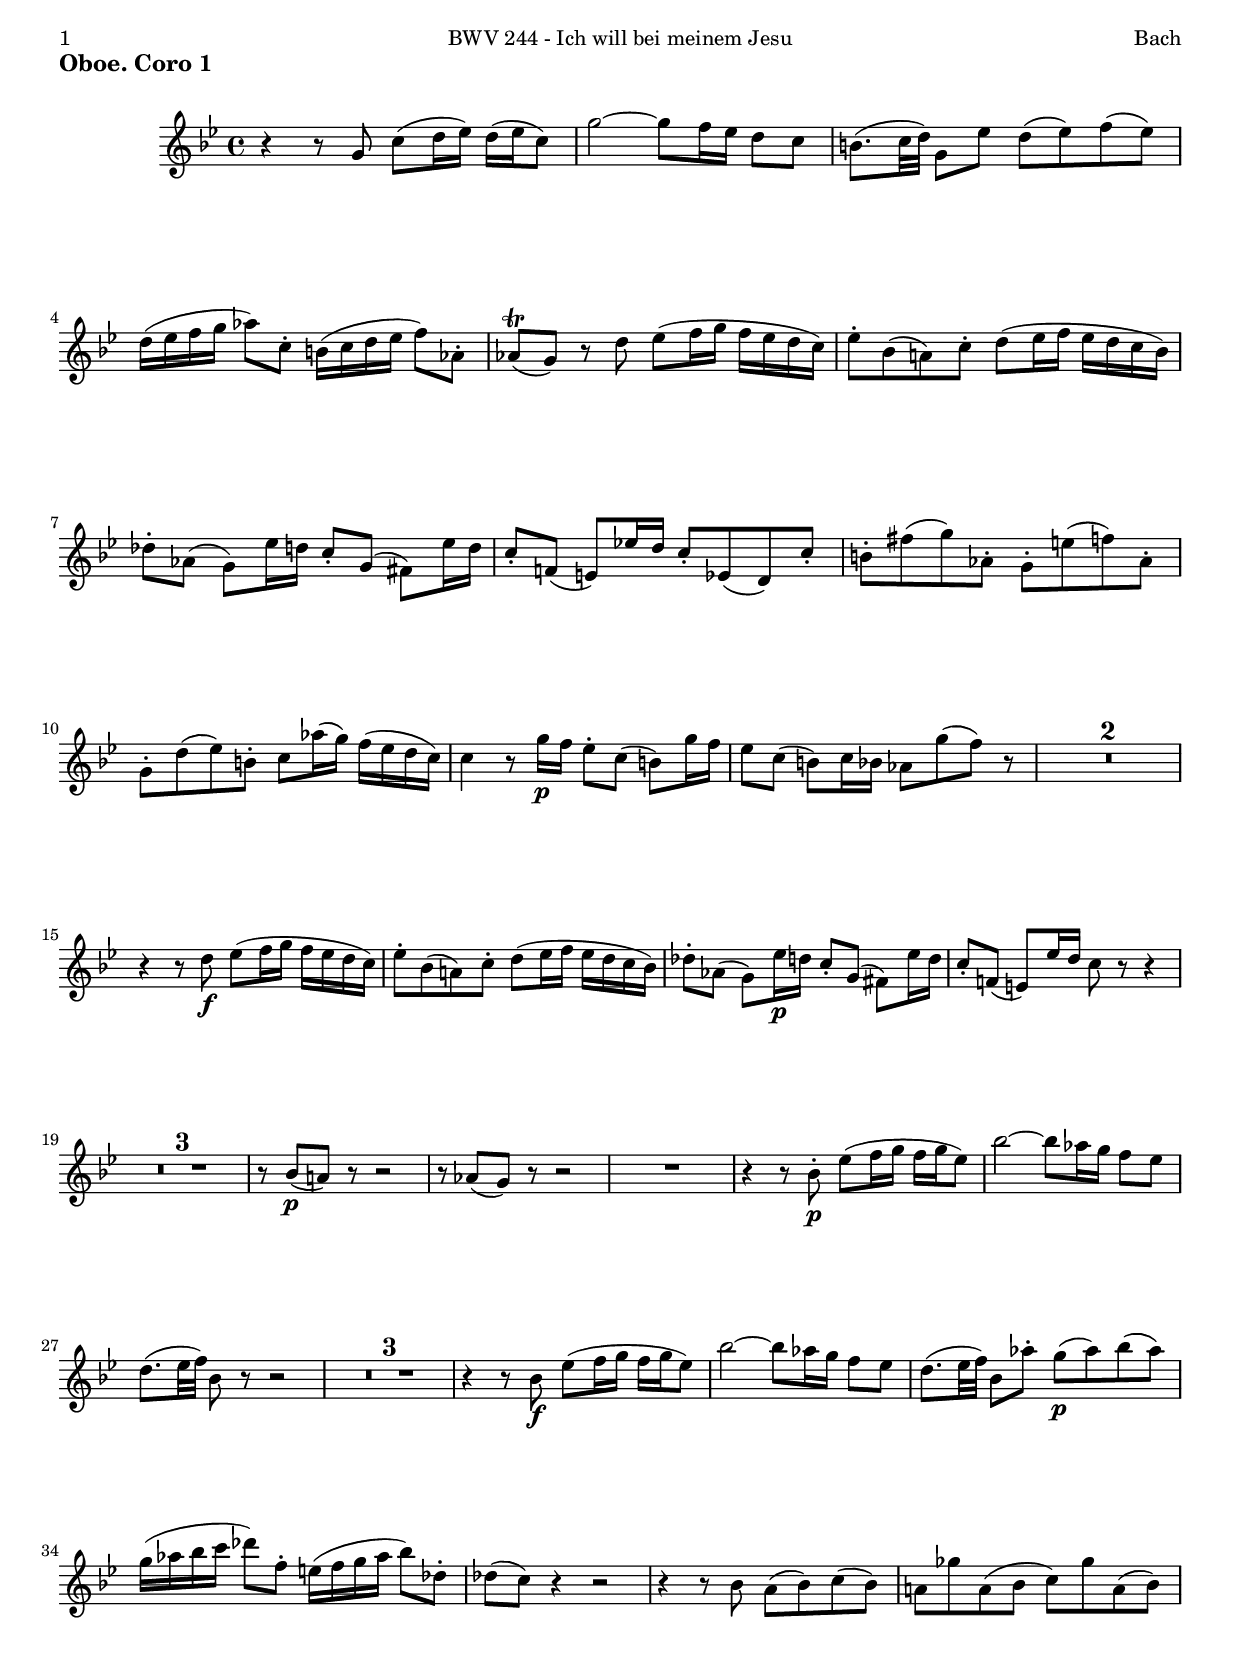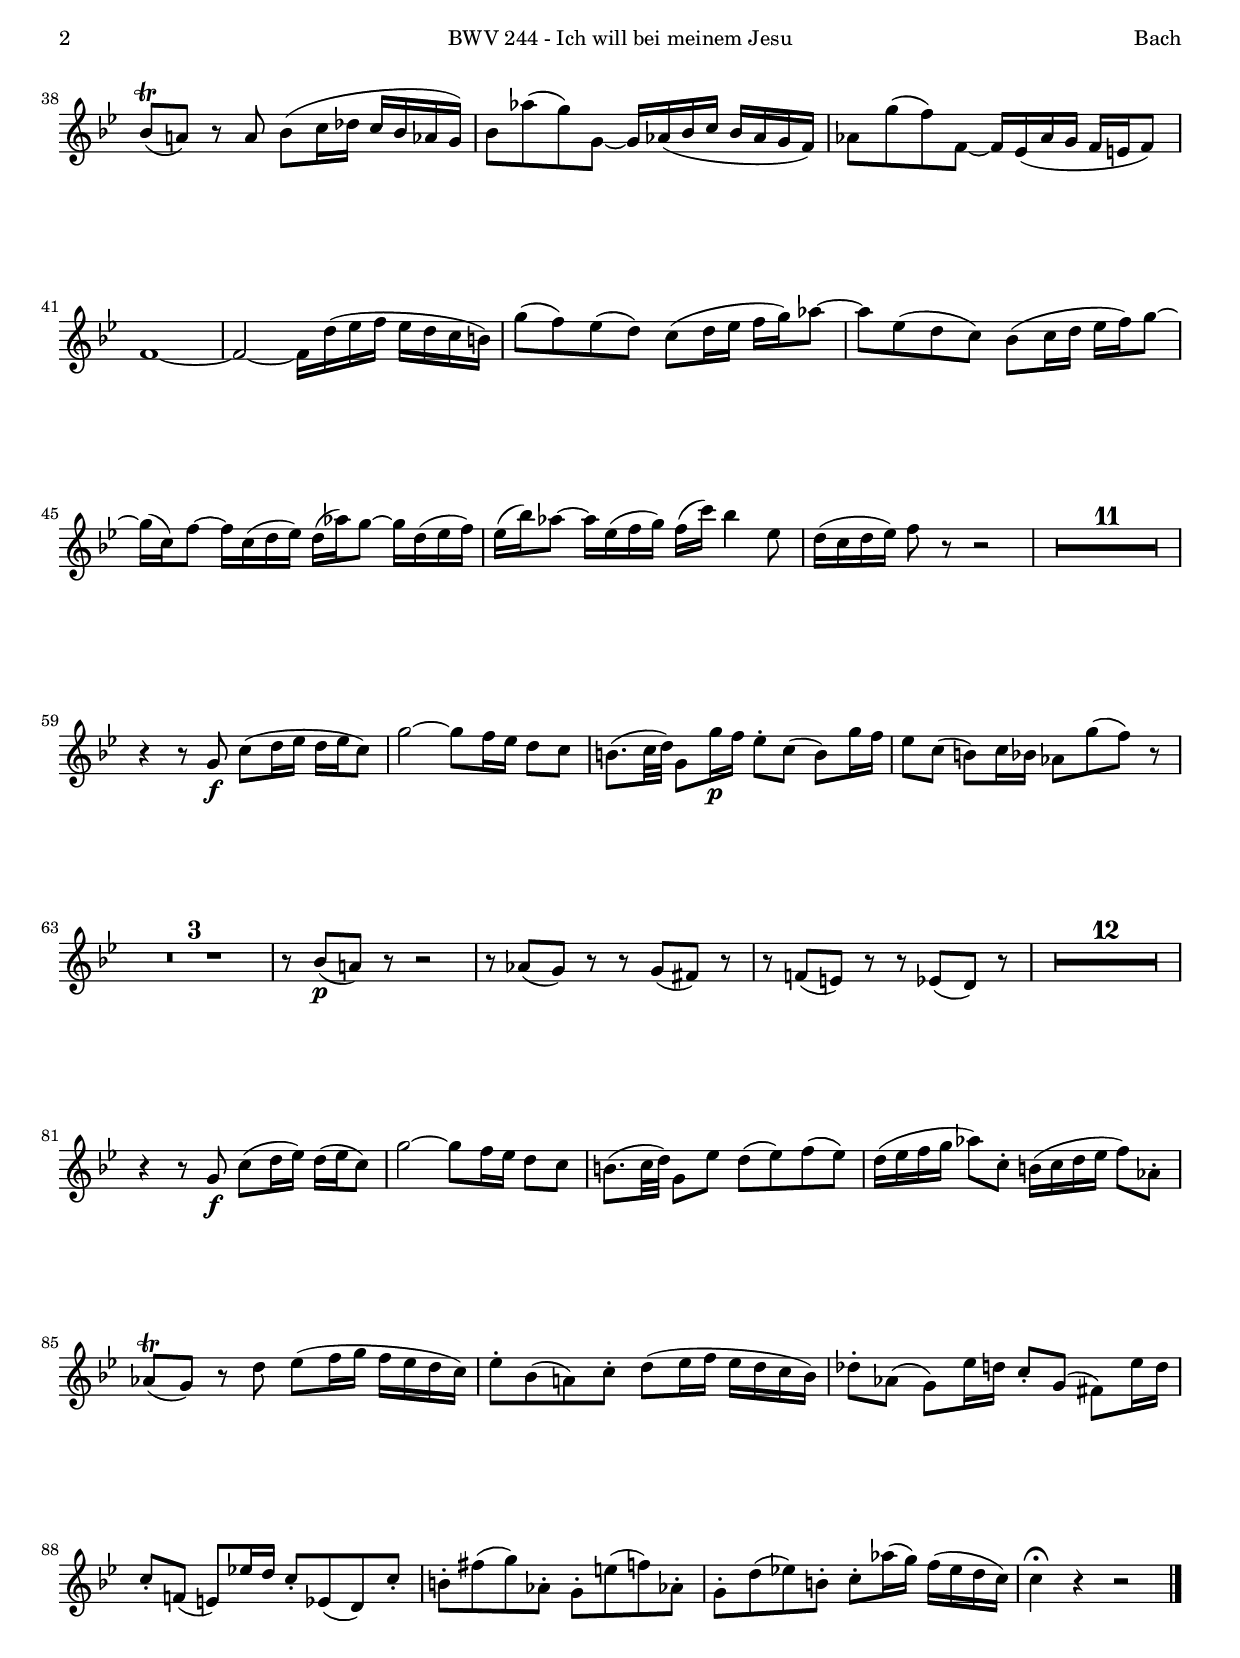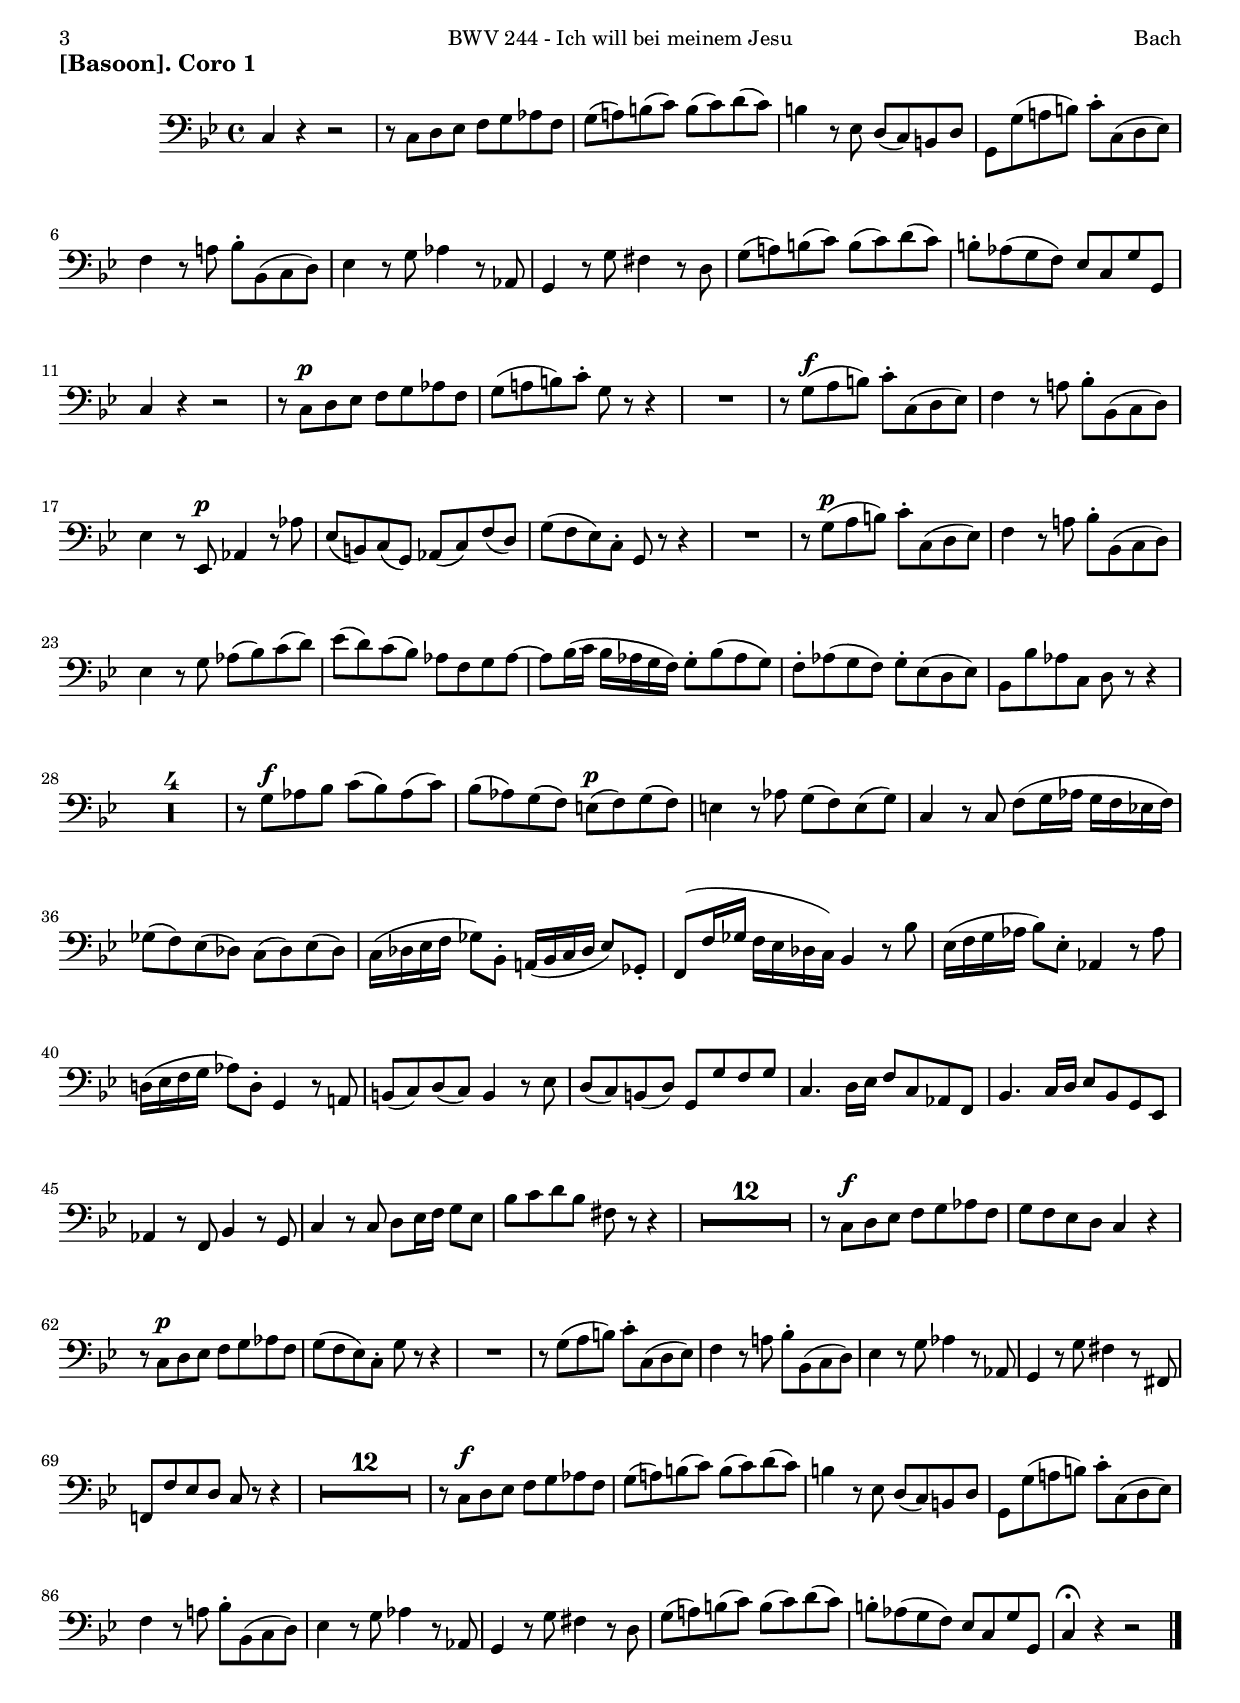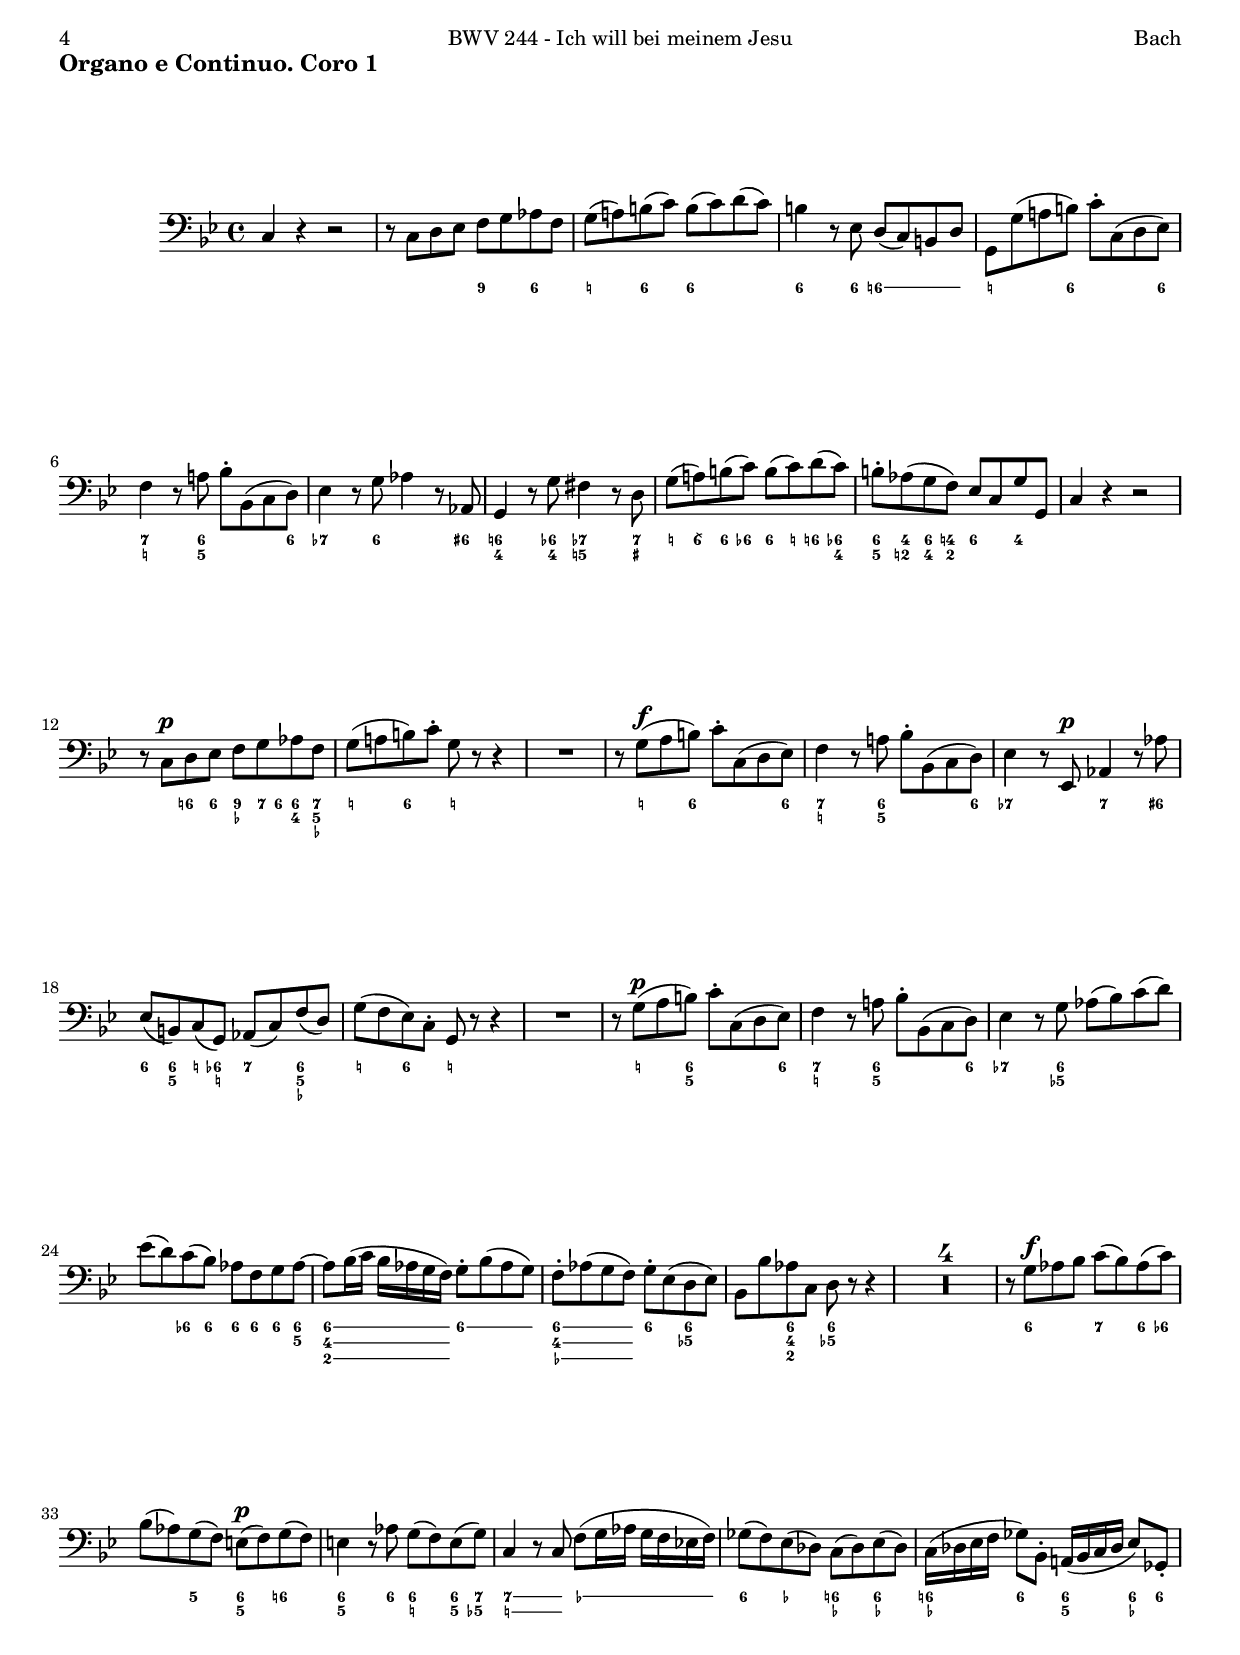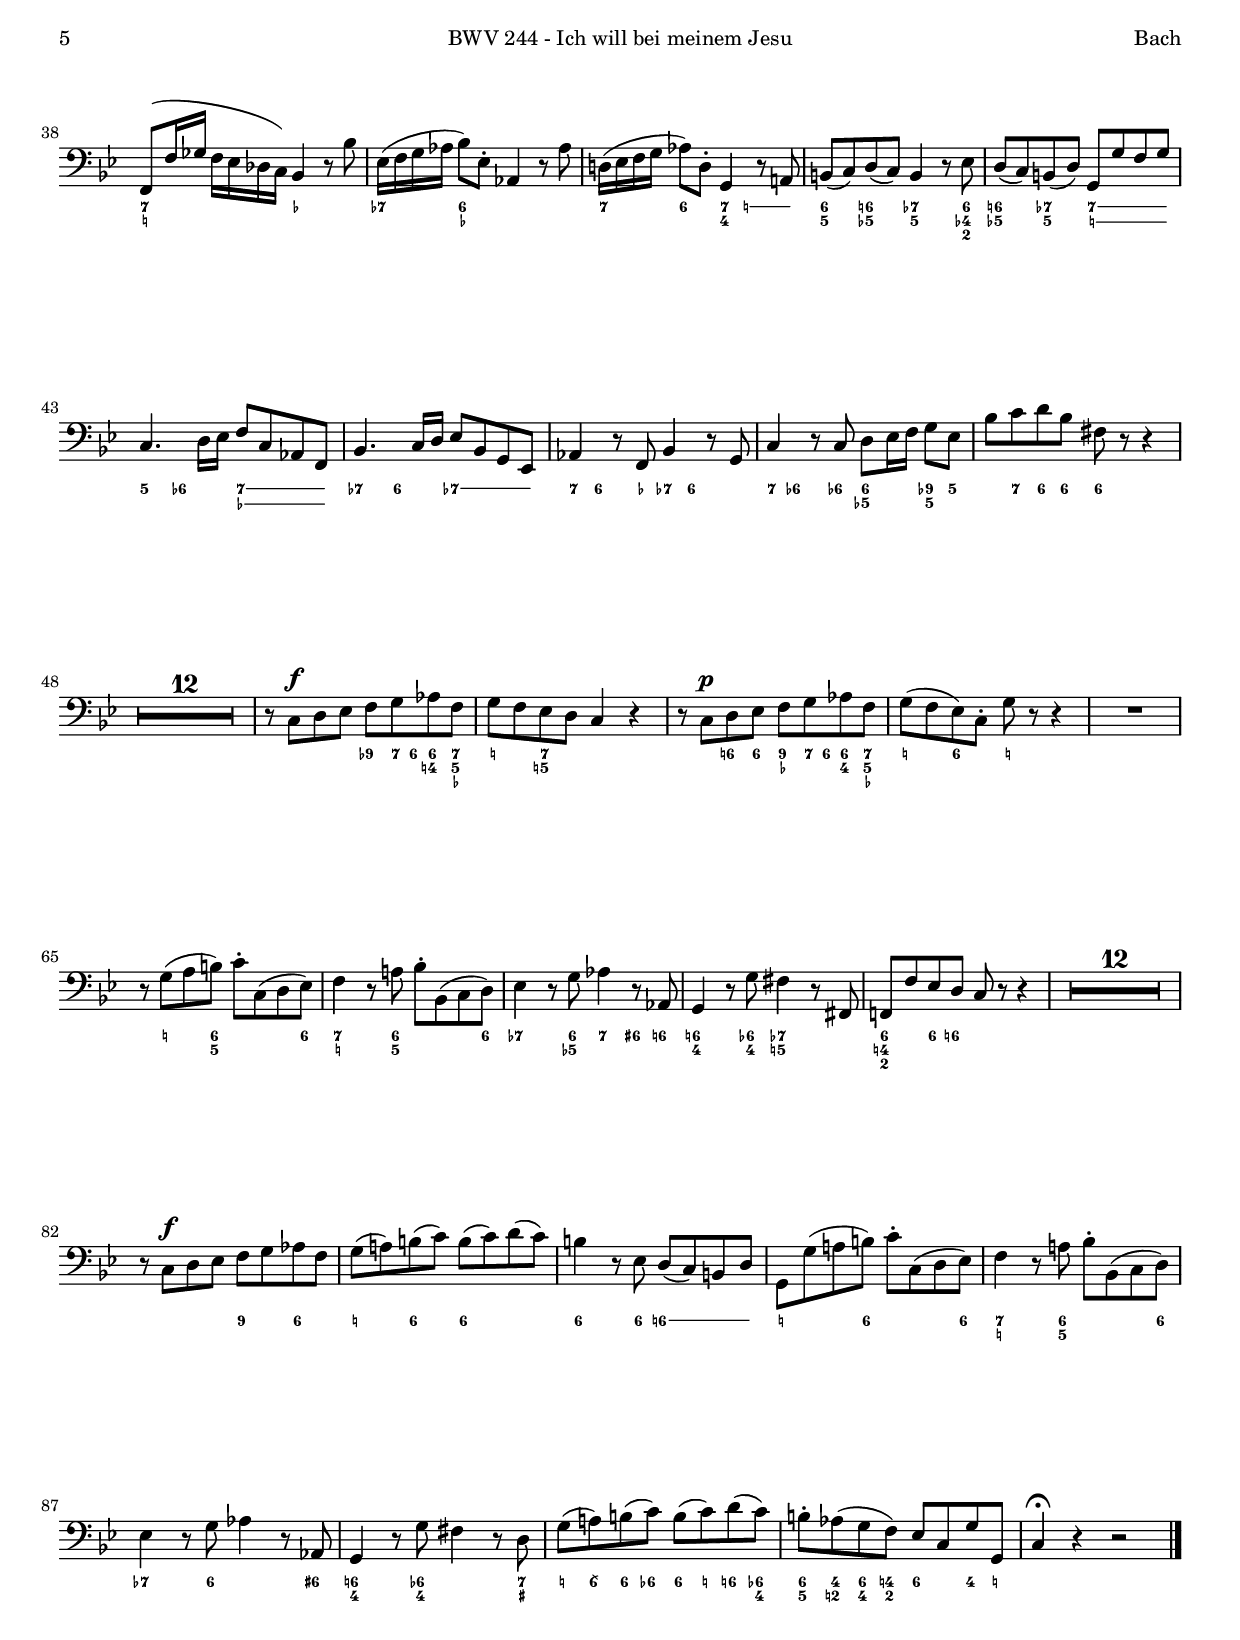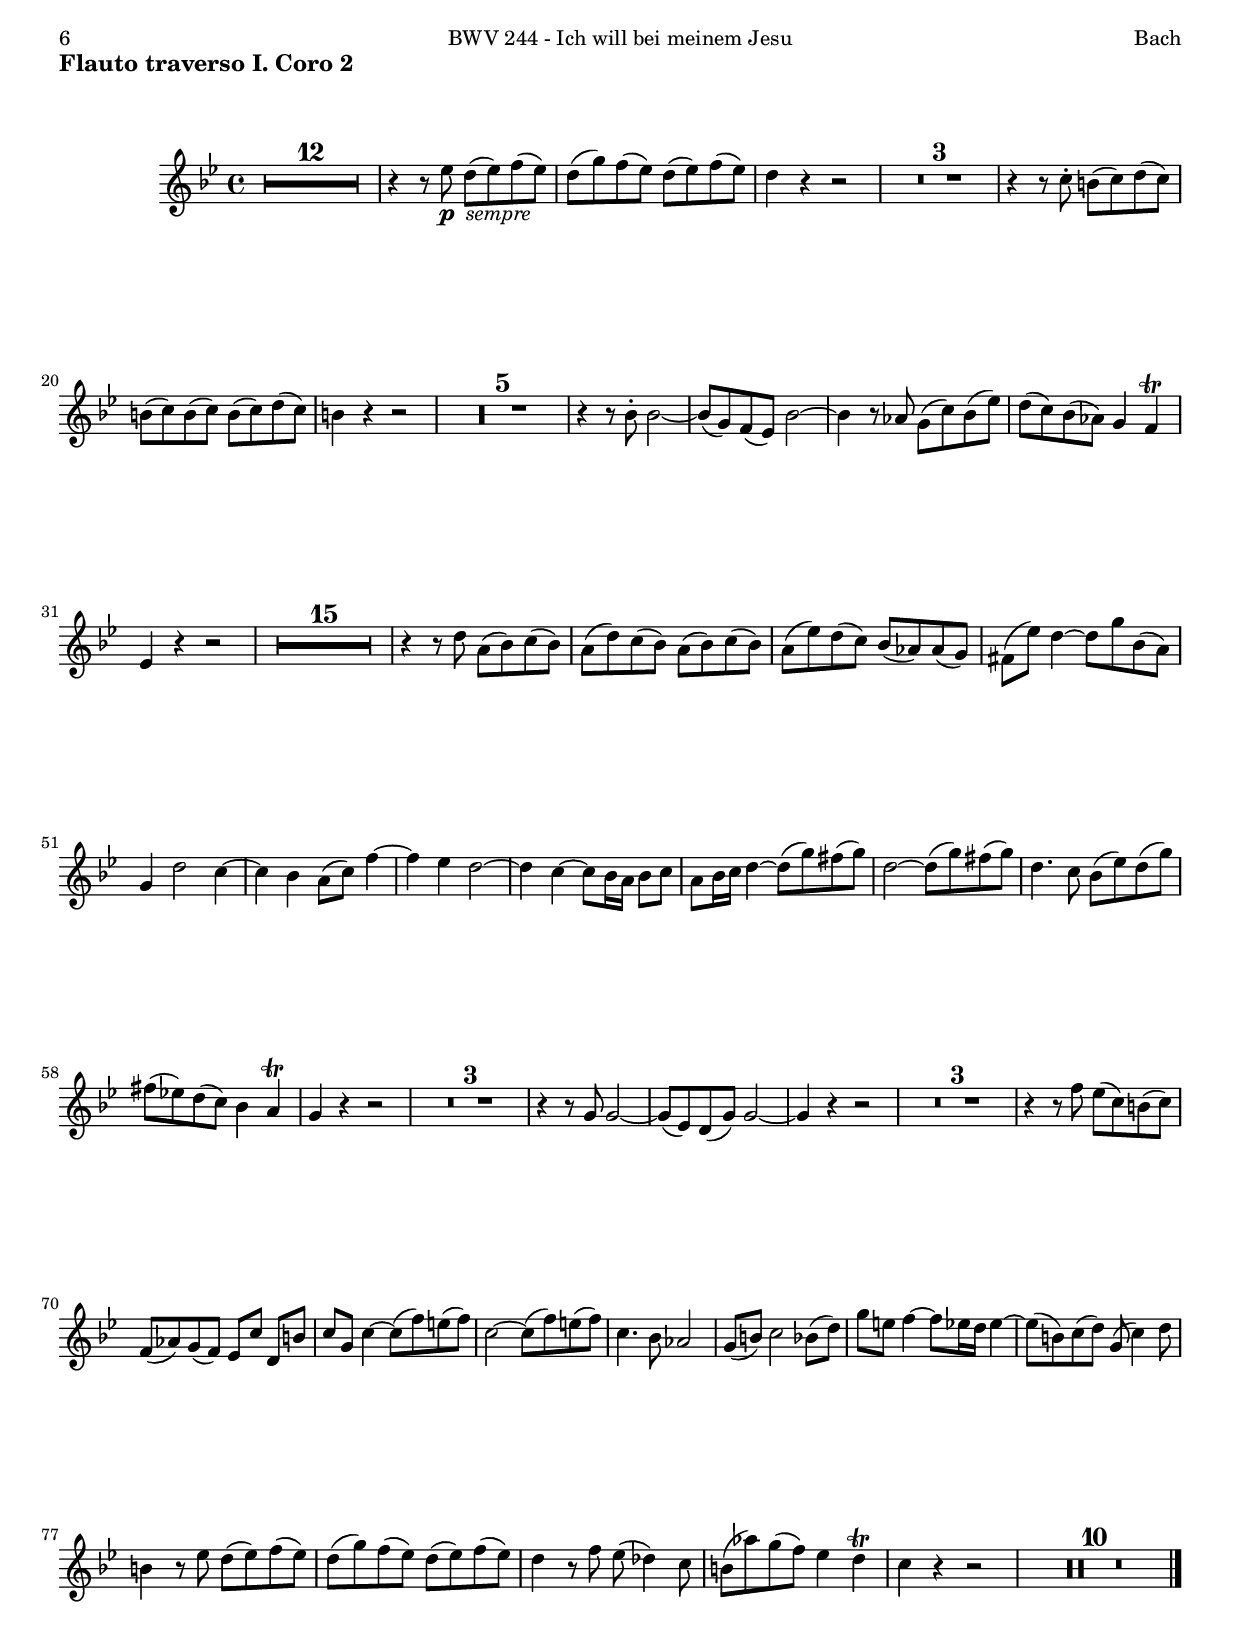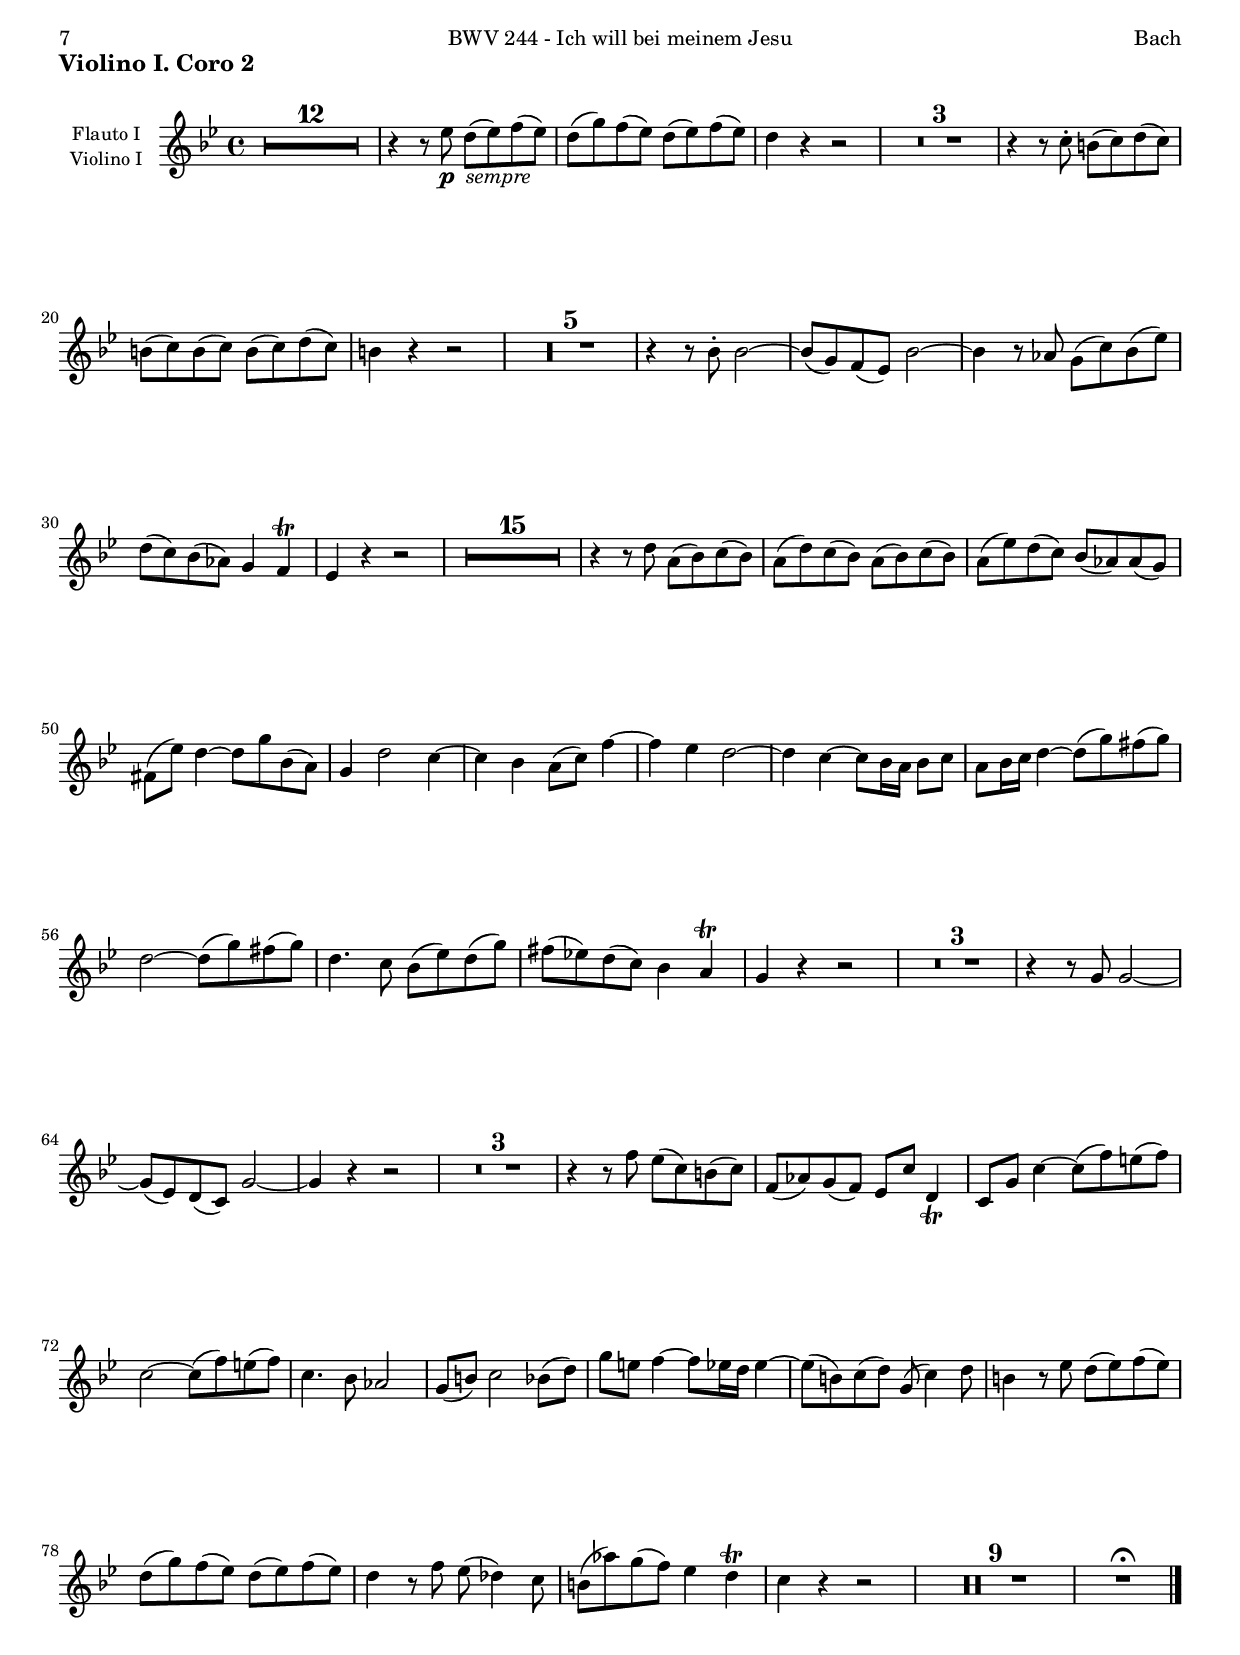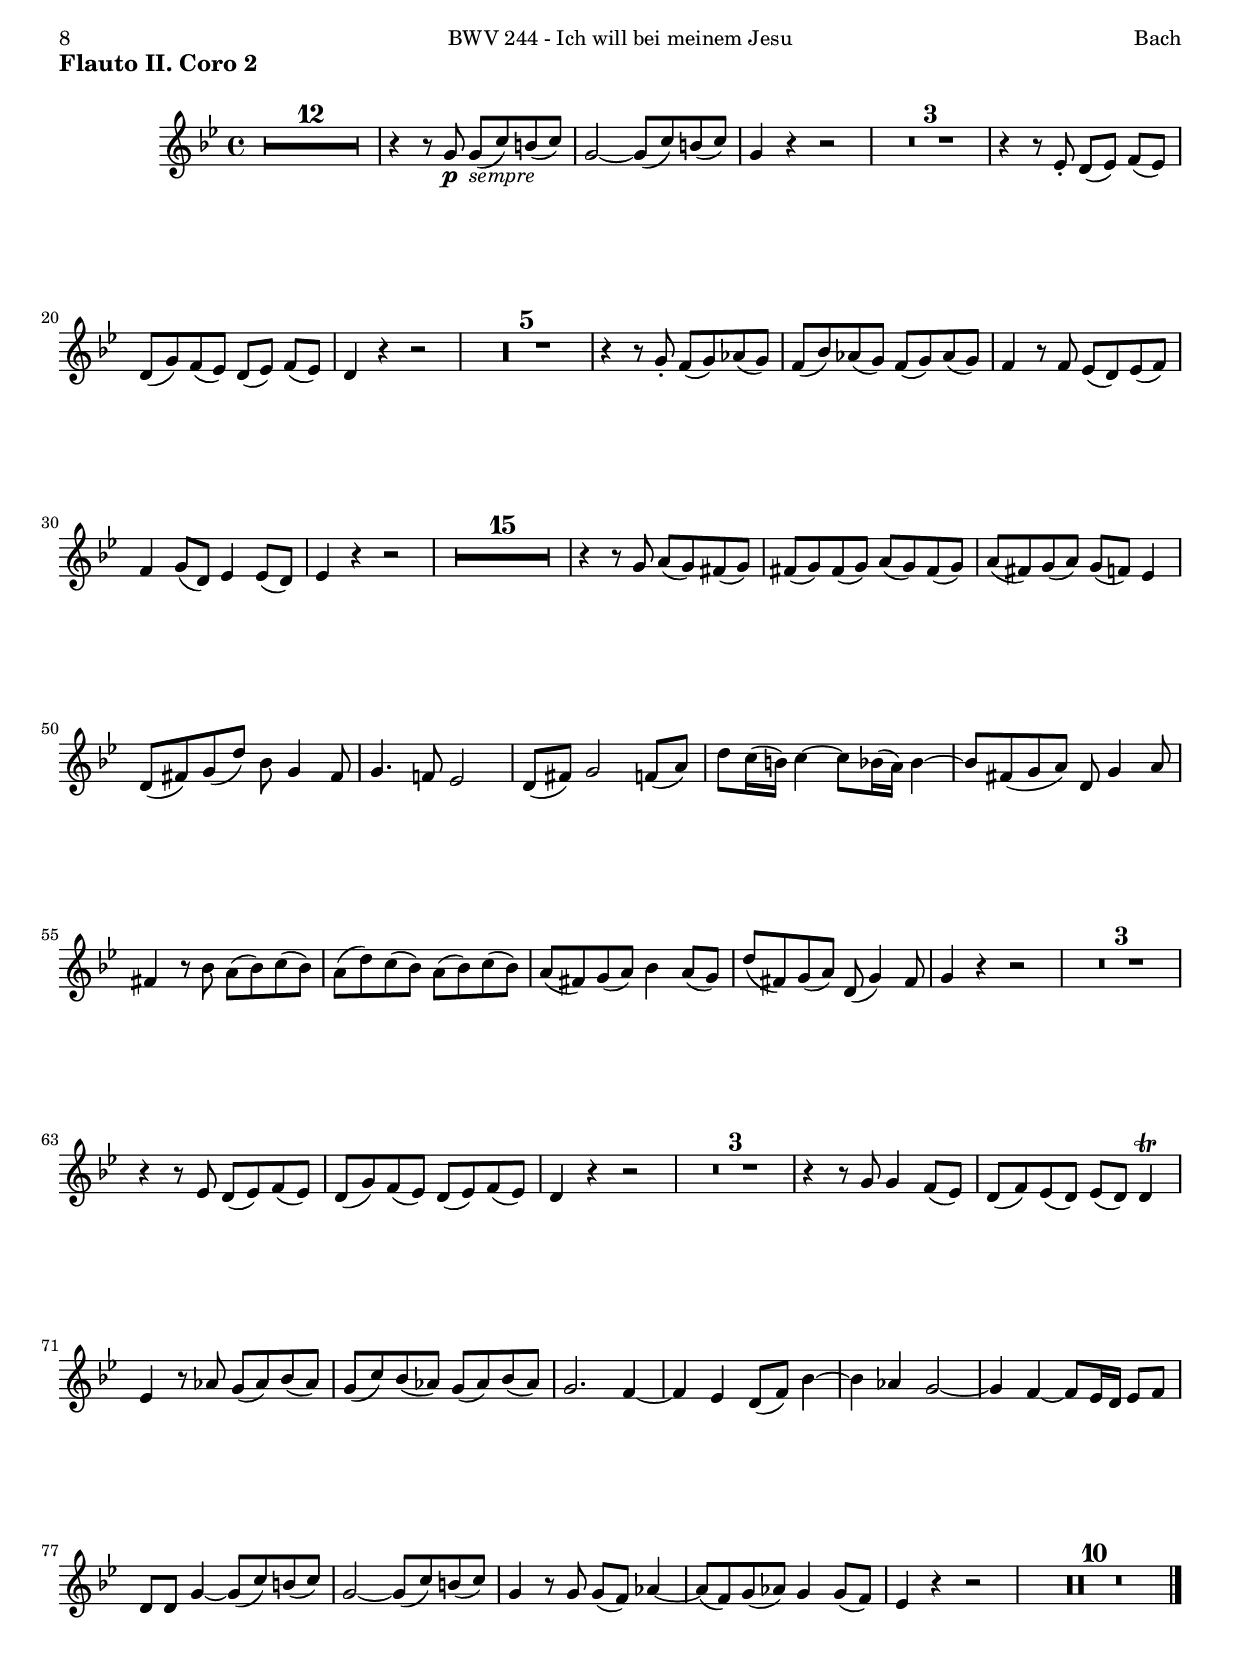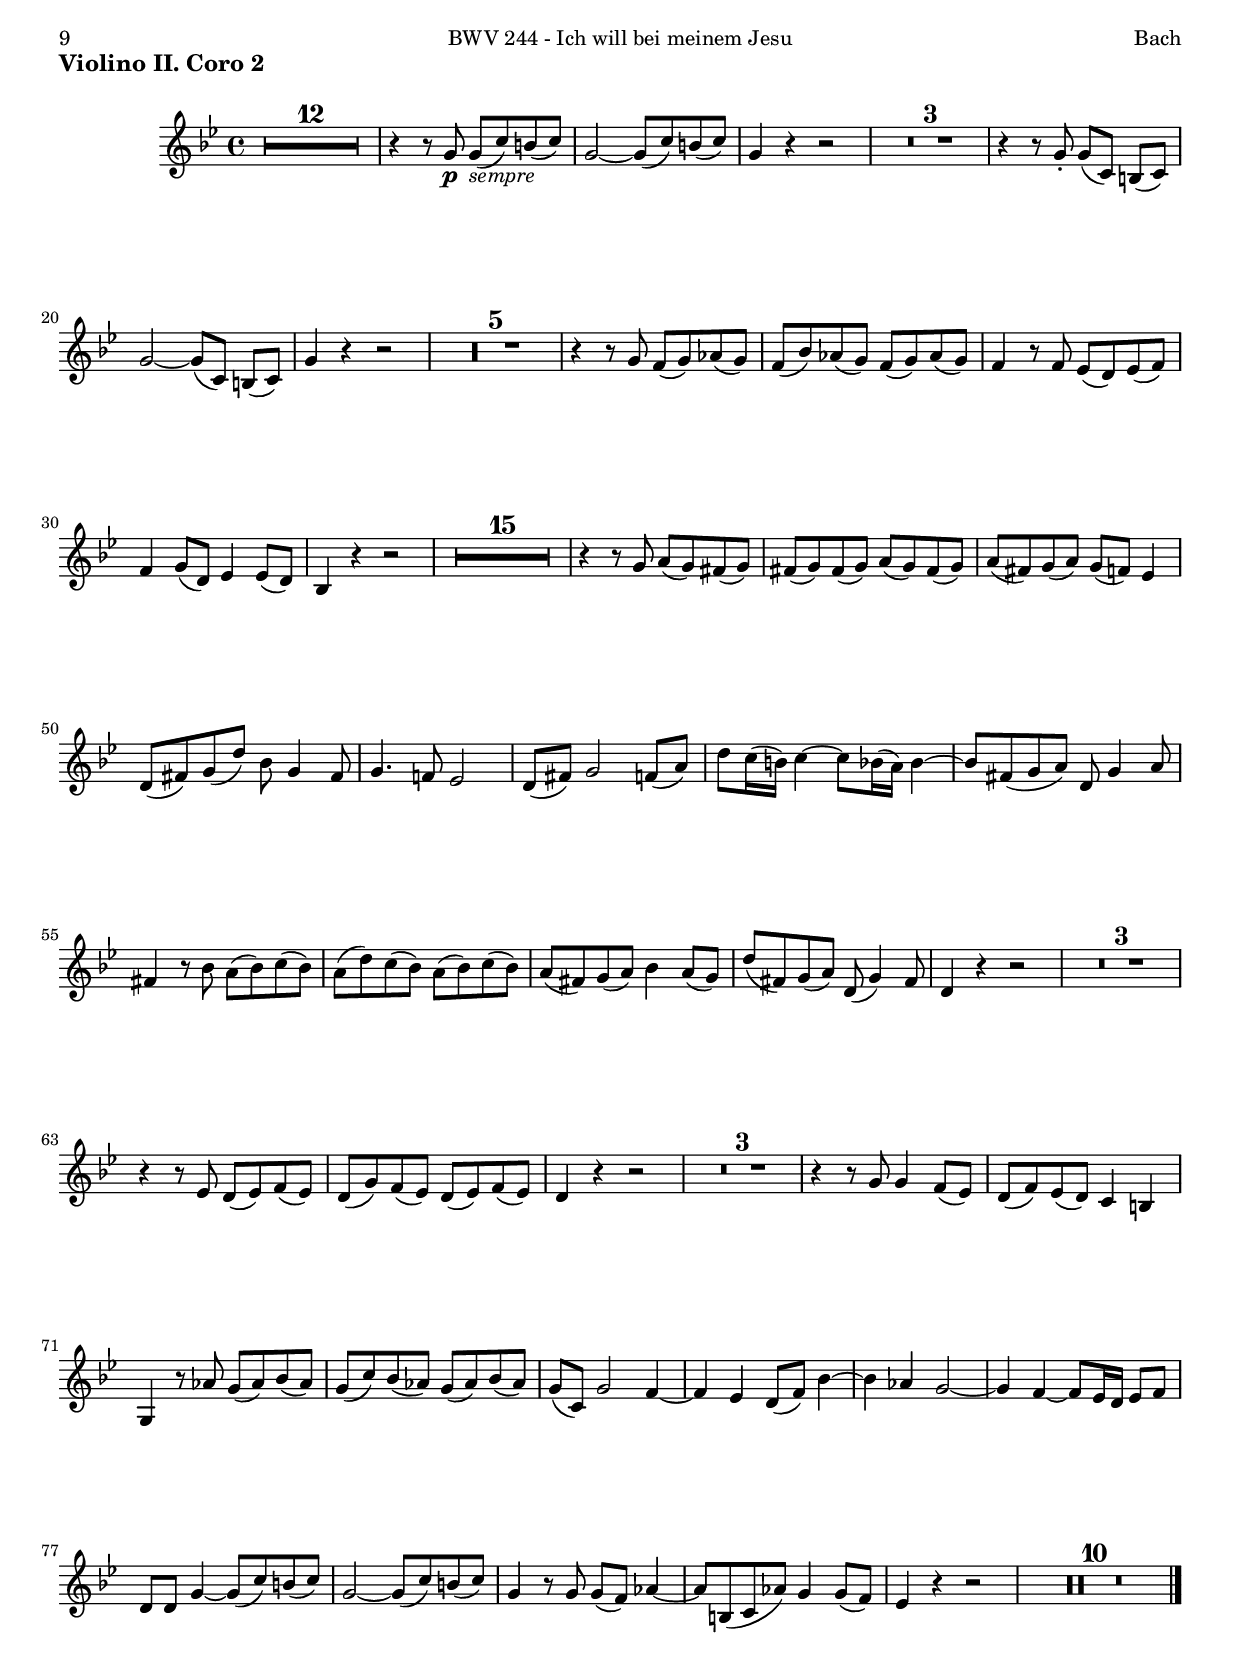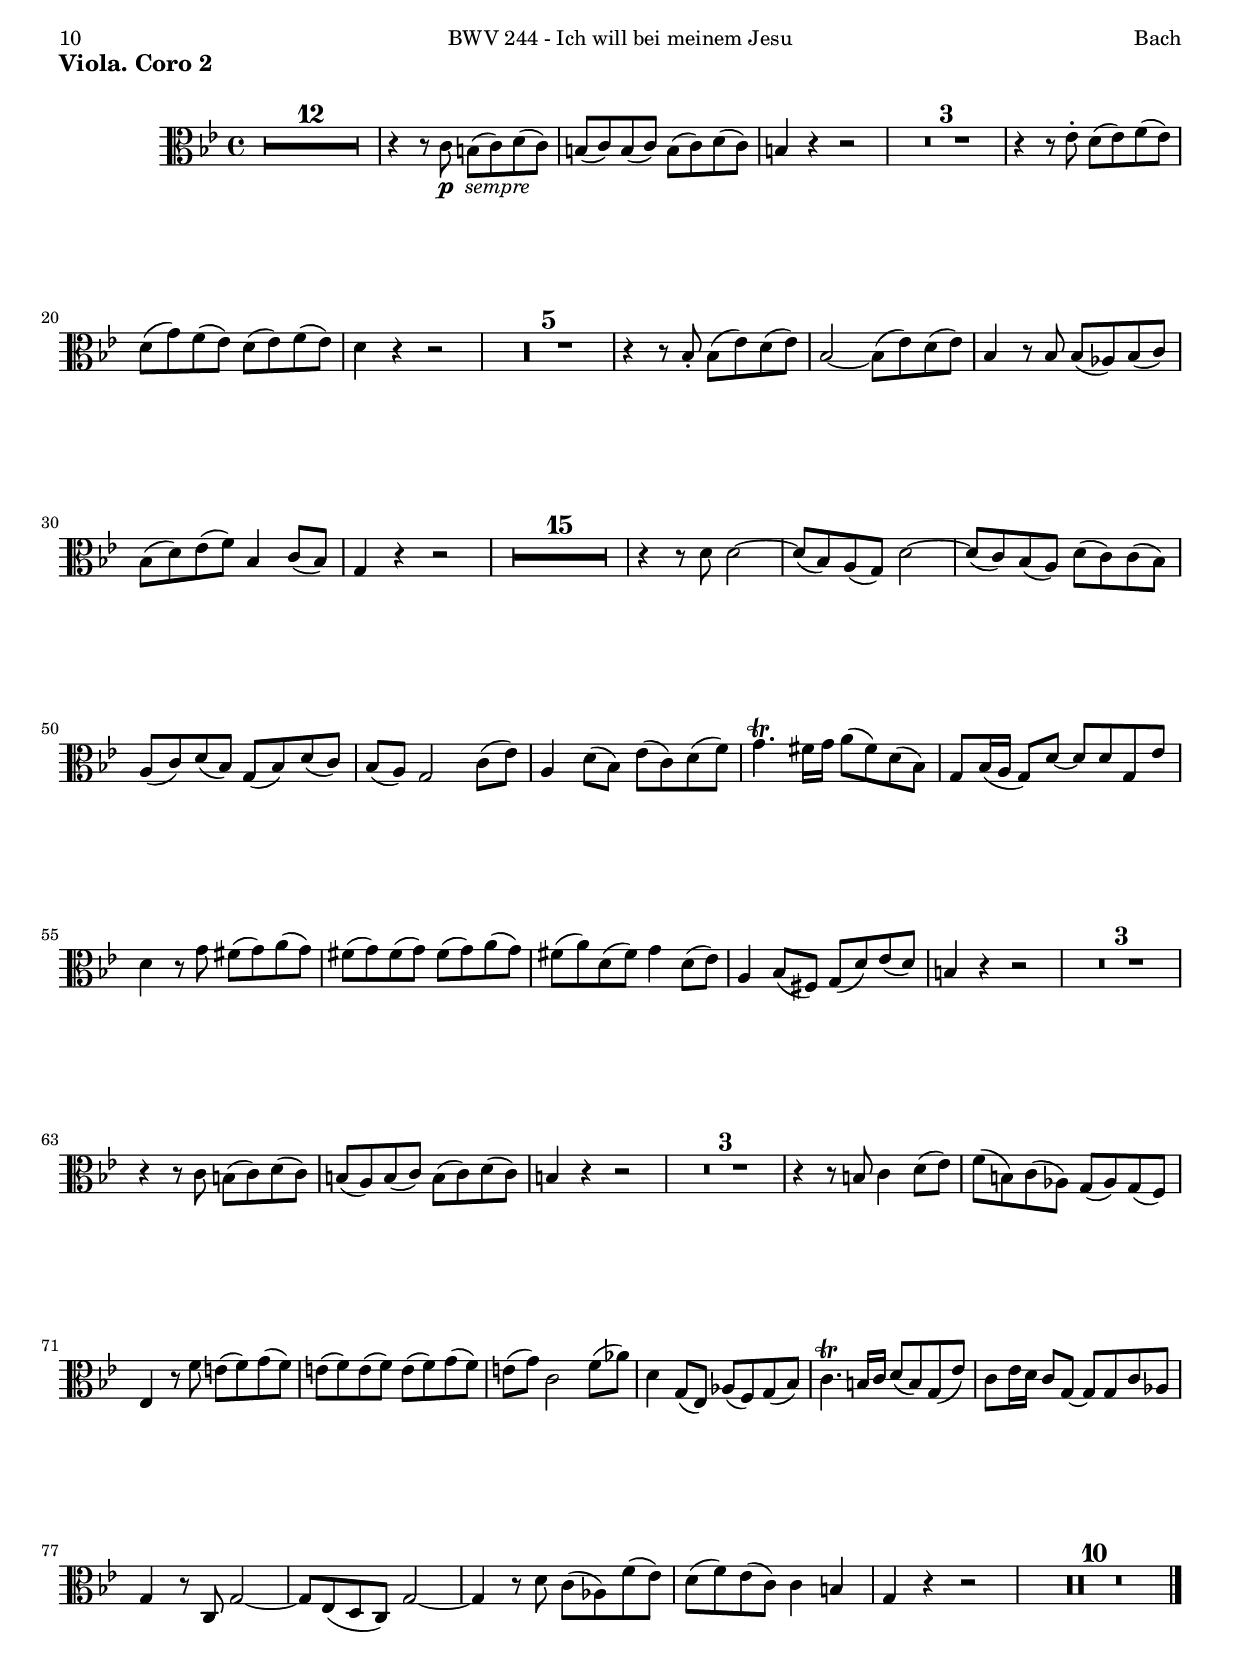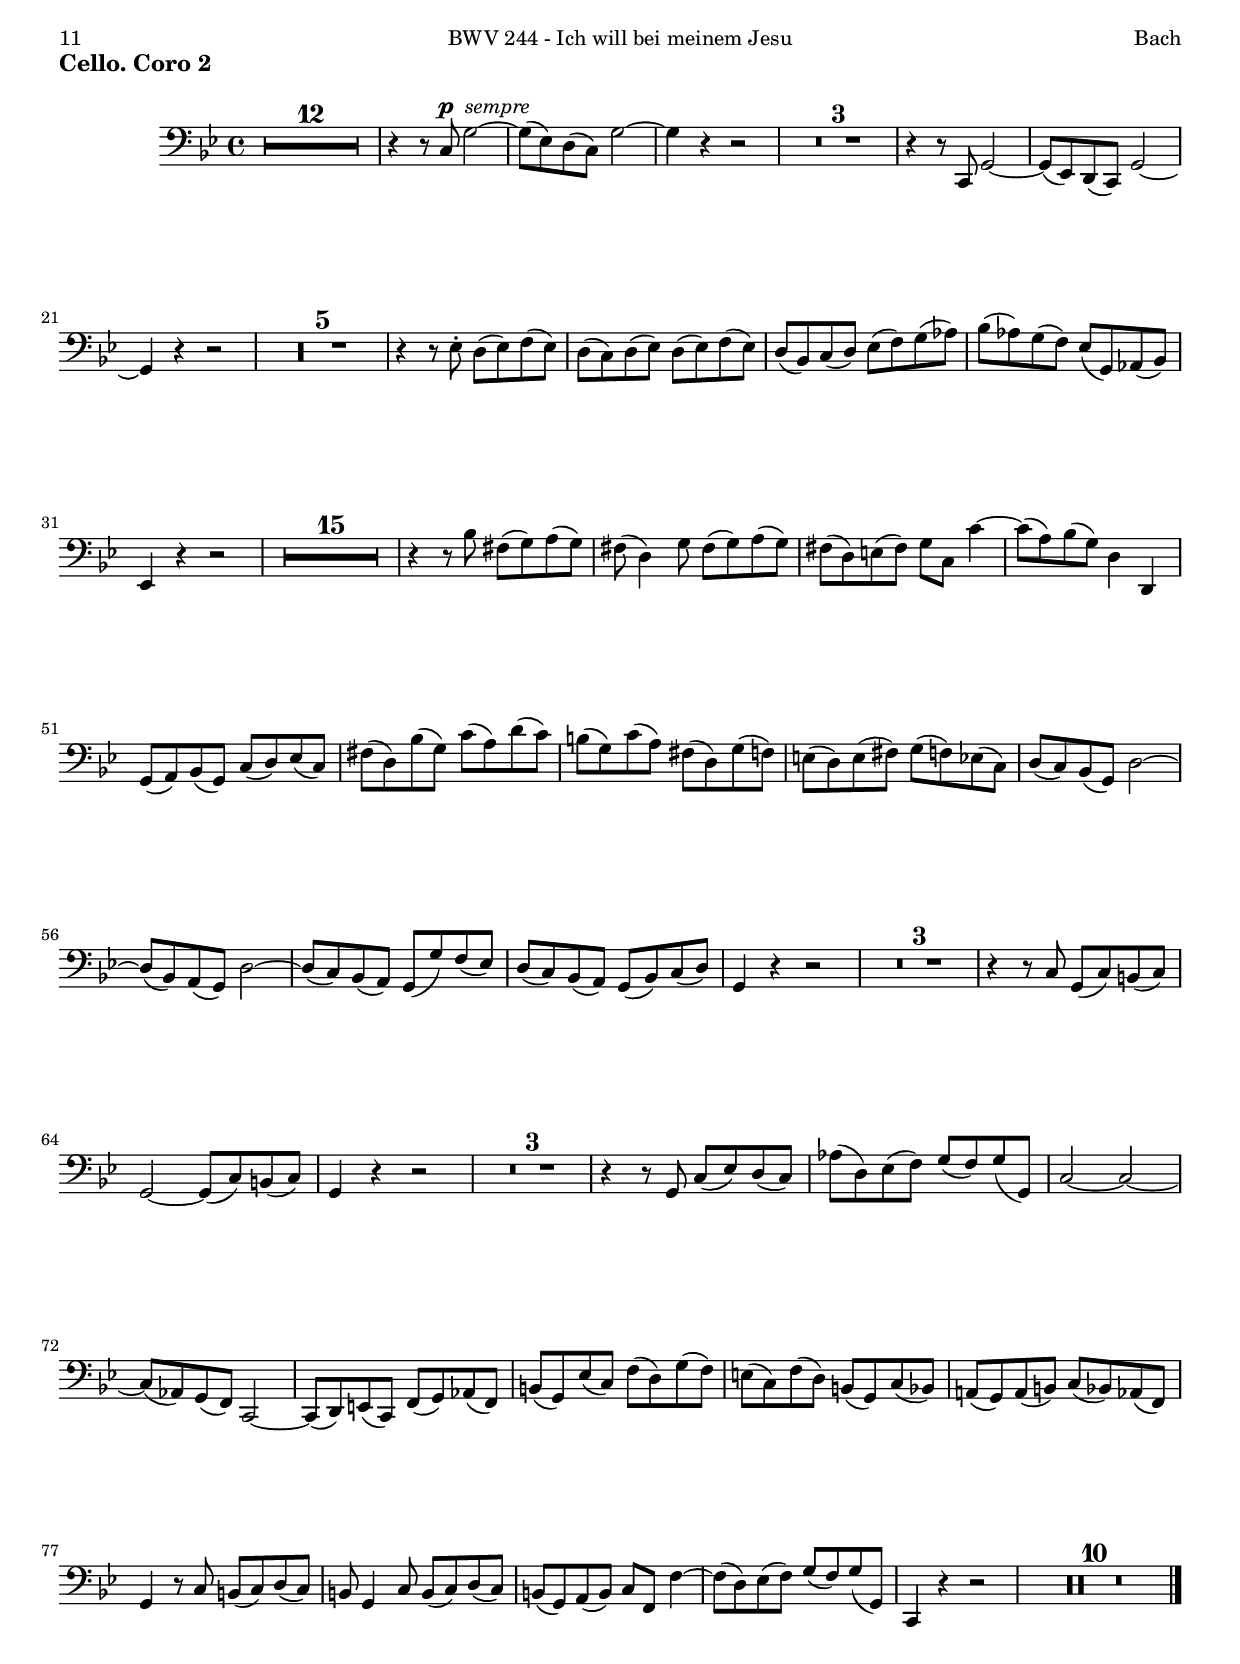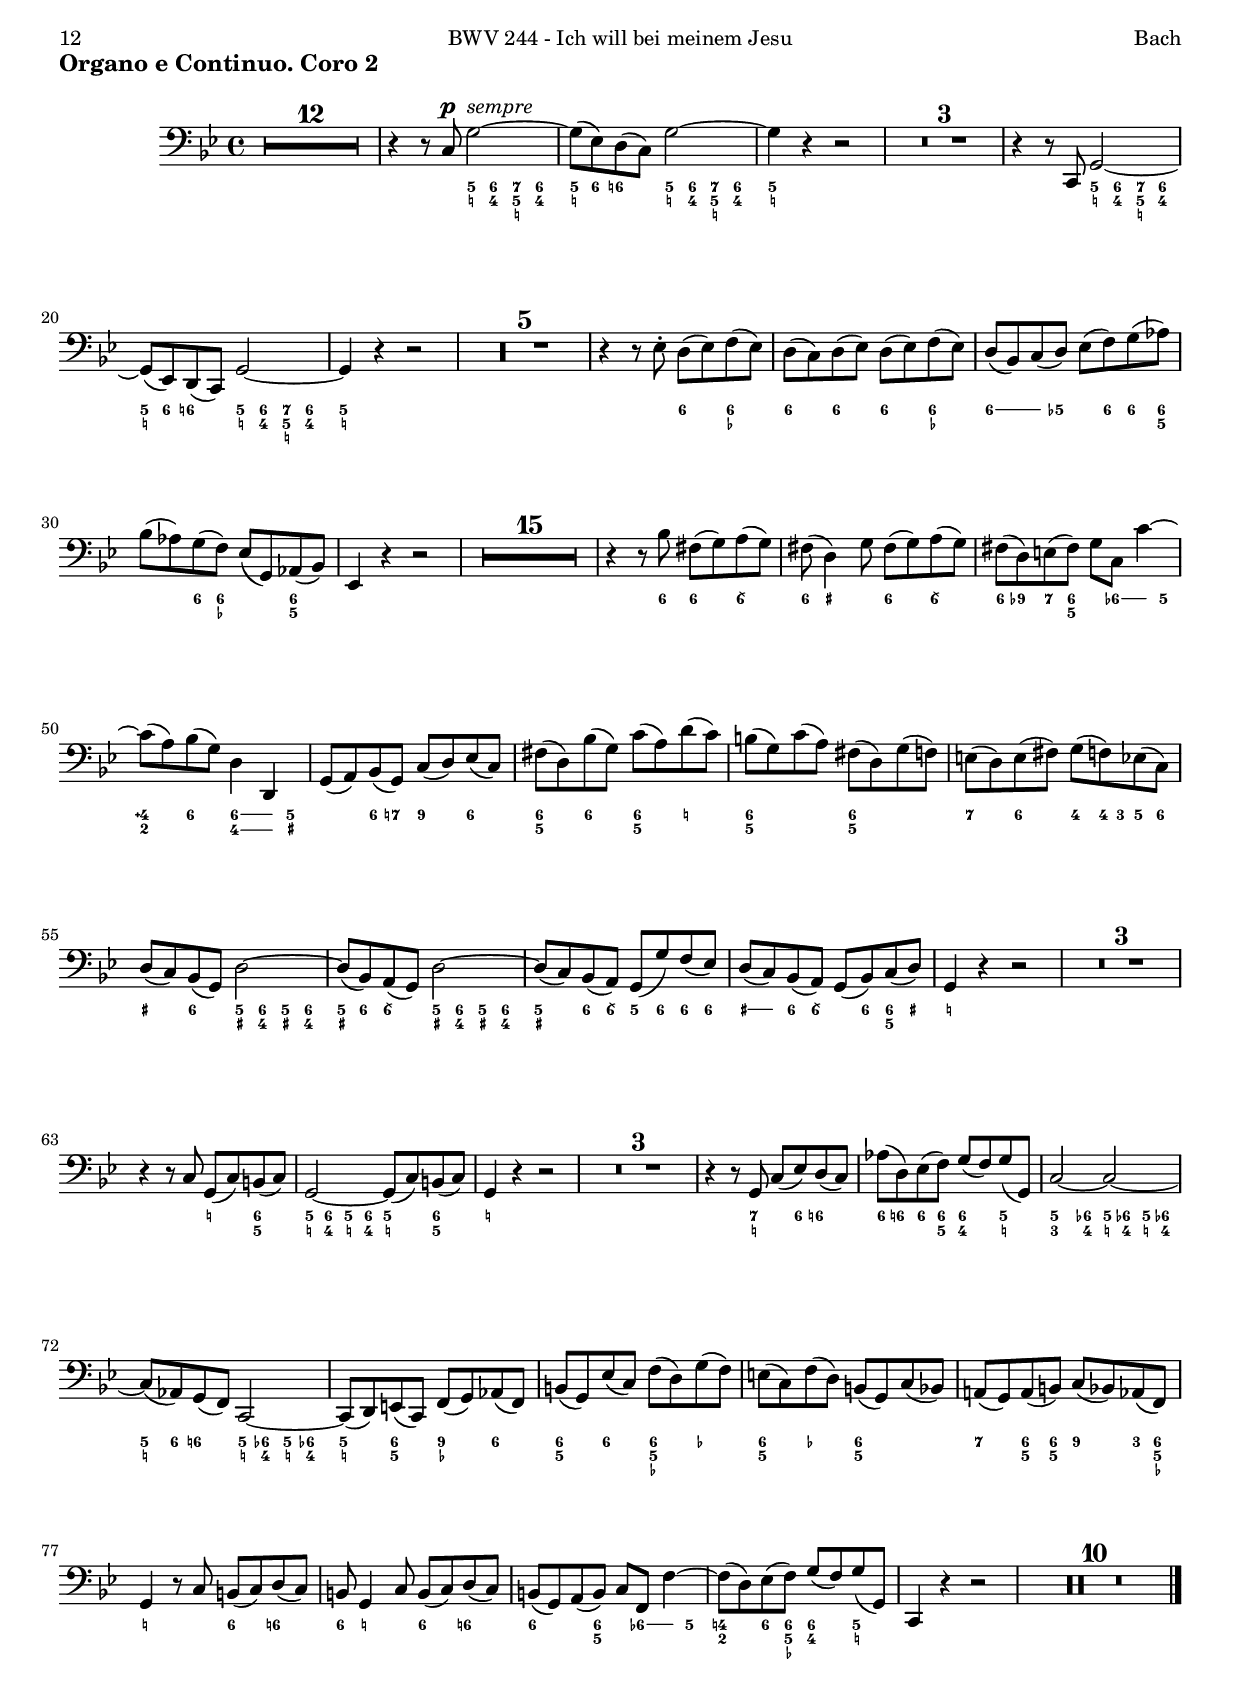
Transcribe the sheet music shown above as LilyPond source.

\version "2.18.0"

#(set-default-paper-size "a4")
#(set-global-staff-size 18)
#(ly:set-option 'point-and-click #f)
%nomobile

italicas=\override LyricText.font-shape = #'italic
rectas=\override LyricText.font-shape = #'upright
ss=\once \set suggestAccidentals = ##t
mtempo={\tempo 4 = 66}
mt=#(define-music-function (parser location offset) (number?) ; move lyric text
      #{ \once \override LyricText.X-offset = -$offset #})


htitle="BWV 244 - Ich will bei meinem Jesu"
hcomposer="Bach"

%{
\header {
	title=\markup{\fontsize #4 "26. Ich will bei meinem Jesu"}
	subtitle="Matthäus-Passion"
	subsubtitle=\markup{\raise #6 "BWV 244" \vspace #3 }
	composer="Johann Sebastian Bach (1685-1750)"
        pdfauthor=\composer
	%opus="(-)"
	%poet=\markup{}
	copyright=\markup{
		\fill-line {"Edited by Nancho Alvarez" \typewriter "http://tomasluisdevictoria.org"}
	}
%	tagline=""
}
%}

global={
  \compressFullBarRests
  \key bes \major \time 4/4 \skip 1*91 \bar "|."
}

solo=\relative c'{
	\override Score.MetronomeMark.X-offset = #5
	\override Score.MetronomeMark.padding = #3
	\tempo \markup{"Andante"} 4=66
	R1*10
	r4 r8 g c d16[ ees] d[ ees] c8
	g'2 ~ g8[ f16 ees] d[ ees] f8
	b,8[ a] g4 r2
	R1*3
	r4 r8 g c d16[ ees] d[ ees] c8
	g'2 ~ g8[ f16 ees] d[ ees] f8
	b,8[ a] g4 r2
	R1
	r4 r8 d' ees f16[ g] f[ ees] d[ c]
	ees4. d16 c d8 ees16[ f] ees[ d] c[ bes]
	des4. c16[ bes] c[ ees d f] ees[ g f aes]
	g8 f16 g aes8 g f ees16[ d] ees8 f
	bes,2 ~ bes4 ~ bes16[ aes bes c]
	d16[ f ees d] c[ bes c d] ees[ bes ees g] aes[ f g ees]
	f16[ g aes f] d8 r r2
	R1*5
	r2 bes4 bes
	bes1 ~
	bes8 bes16[ c32 des c8] bes aes[ f aes] c
	ees4 ees es2 ~
	ees1 ~
	ees4 r des des
	des2 c4 c
	c2 ~ c8[ b] d4 ~
	d8[ ees f] ees d16[ ees f g aes8] c,
	b16[ c d ees f8] aes,8 aes[ g] r8 d'
	ees8[ f16 g] aes4 ~ aes8[ g f] ees
	d8[ ees16 f] g4 ~ g8 f ees des
	c16[ ees d c] bes[ aes f'8] ~ f8[ ees16 d] c[ bes g'8] ~
	g8[ f16 ees] d[ c aes'8] ~ aes16[ g f ees] d[ f ees g]
	f8[ d] bes8 r r2
	R1*13
	r4 r8 g c d16[ ees] d[ ees] c8
	g'2 ~ g8[ f16 ees] d[ ees] f8
	b,8[ a] g r r2
	R1
	r4 r8 d' ees f16[ g] f[ ees] d[ c]
	ees4. d16 c d8 ees16[ f] ees[ d] c[ bes]
	des4. c16[ b] c4. ees16[ d]
	c4. ees16[ d] c4 ~ c16[ ees d c]
	g'2 ~ g4 g,
	R1*22

}

cantus=\relative c''{
	R1*12
	r4 r8 ees^\markup{\dynamic "p" \italic " sempre"}
	 d8[ ees] f[ ees]
	d[ g] f[ ees] d[ ees] f[ ees]
	d4 r r2
	R1*3
	r4 r8 c b[ c] d[ c]
	b[ c] b[ c] b[ c] d[ c] 
	b4 r r2
	R1*5
	r4 r8 bes bes4 bes
	bes8[ g] f[ ees] bes'4 bes
	bes4 r8 aes g8[ c] bes[ ees]
	d[ c] bes[ aes] g4 f16[ ees f8]
	ees4 r r2
	R1*15
	r4 r8 d' a[ bes] c[ bes]
	a[ d] c[ bes] a[ bes] c[ bes]
	a[ ees'] d c bes[ aes] aes[ g]
	fis8 ees'! d4 ~ d8[ g] bes,[ a]
	g8 g d'2 c4 ~
	c bes a8 c f4 ~
	f4 ees d2 ~
	d4 c4. bes16[ a bes8] c
	a a d4 ~ d8[ g] fis[ g]
	d4 d d8[ g] fis[ g]
	d4 d8 c bes8[ ees] d8[ g]
	fis[ ees!] d[ c] bes4 a
	g4 r r2
	R1*3
	r4 r8 g g4 g
	g8[ ees] d[ c] g'4 g
	g4 r r2
	R1*3
	r4 r8 f' ees[ c] b[ c]
	f,[ aes] g[ f] ees[ c'] d,4
	c8 g' c4 ~ c8[ f] e[ f]
	c4 c c8[ f] e[ f]
	c4. bes8 aes2
	g8[ b] c2 bes8[ d]
	g8[ e] f2 ees4 ~
	ees8 b c d g,( c4) d8
	b4 r8 ees d[ ees] f[ ees]
	d8[ g] f[ ees] d[ ees] f[ ees]
	d4 r8 f ees des4 c8
	b[ aes'] g[ f] ees4 d
	c4 r r2
	R1*10
}

altus=\relative c''{
	R1*12
	r4 r8 g^\markup{\dynamic "p" \italic " sempre"}
	 g8[ c] b[ c]
	g4 g g8[ c] b[ c]
	g4 r r2
	R1*3
	r4 r8 g g8[ c,] b[ c]
	g'4 g g8[ c,] b[ c]
	g'4 r r2
	R1*5
	r4 r8 ees f[ g] aes[ g]
	f[ bes] aes[ g] f[ g] aes[ g]
	f4 r8 f es[ d] ees[ f]
	f4 g8[ d] ees4 ees8[ d]
	bes4 r r2
	R1*15
	r4 r8 g' a[ g] fis[ g]
	fis[ g] fis[ g] a[ g] fis[ g]
	a[ fis] g a g[ f] ees4
	d8 fis8[ g] d' bes( g4) fis8
	g4. f!8 ees4. ees8
	d fis g2 f8 a
	d8 b c4. bes16[ a] bes8 bes
	bes4. a8 d,8 g4 a8
	fis4 r8 bes a[ bes] c[ bes]
	a[ d] c[ bes] a[ bes] c[ bes]
	a[ fis] g a bes4 a8[ g]
	d'[ fis,] g[ a] d,8( g4) fis8
	d4 r r2
	R1*3
	r4 r8 ees d[ ees] f[ ees]
	d[ g] f[ ees] d[ es] f[ es]
	d4 r r2
	R1*3
	r4 r8 g g4 f8[ ees]
	d[ f] ees[ d] c4 b
	g4 r8 aes' g8[ aes] bes[ aes]
	g[ c] bes[ aes] g[ aes] bes[ aes]
	g8 c, g'2 f4 ~
	f ees d8[ f] bes4 ~
	bes4 aes g2 ~
	g8 g f4. ees16[ d] ees8 f
	d d g4 g8[ c] b[ c]
	g4 g g8[ c] b[ c]
	g4 r8 g g f aes4 ~
	aes8[ b,] c[ aes'] g4 g8[ f]
	ees4 r r2
	R1*10
}

tenor=\relative c'{
	R1*12
	r4 r8 c^\markup{\dynamic "p" \italic " sempre"}
	 b8[ c] d[ c]
	b[ c] b[ c] b[ c] d[ c] 
	b4 r r2
	R1*3
	r4 r8 ees d[ ees] f[ ees]
	d[ g] f[ ees] d[ ees] f[ es]
	d4 r r2
	R1*5
	r4 r8 g, bes[ ees] d[ ees]
	bes4 bes bes8[ es] d[ es]
	bes4 r8 bes bes[ aes] bes[ c]
	bes[ d] ees[ f] bes,4 c8[ bes]
	g4 r r2
	R1*15
	r4 r8 d' d4 d
	d8[ bes] a[ g] d'4 d
	d8[ c] bes8 a d c4 bes8
	a8 c d bes g8[ bes] d[ c]
	bes a g4. g8 c ees
	a,4 d8 bes ees c d f
	g4. fis16[ g] a8[ fis] d8 bes
	g4. d'8 d d g, ees'
	d4 r8 g fis[ g] a[ g]
	fis[ g] fis[ g] fis[ g] a[ g]
	fis[ a] d,8 fis g4 d8[ ees]
	a,4 bes8[ fis] g8[ d'] ees[ d]
	b4 r r2
	R1*3
	r4 r8 c b[ c] d[ c]
	b[ a] b[ c] b[ c] d[ c]
	b4 r r2
	R1*3
	r4 r8 b8 c4 d8[ ees]
	f[ b,] c[ d] g,[ aes] g[ f]
	ees4 r8 f' e[ f] g[ f]
	e[ f] e[ f] e[ f] g[ f]
	e g c,2 f8[ aes]
	d,4 g,8 ees aes8[ f g bes]
	c4. b16[ c] d8[ b] g[ ees']
	c[ ees16 d c8] g8 g4 c8[ aes]
	g4 r8 c, g'4 g
	g8[ ees] d[ c] g'4 g
	g r8 d' c[ aes] f'[ ees]
	d[ f] ees[ c] c4 b
	g4 r r2
	R1*10
}

bassus=\relative c{
	R1*12
	r4 r8 c^\markup{\dynamic "p" \italic " sempre"}
	 g'4 g
	g8[ ees] d[ c] g'4 g
	g4 r r2
	R1*3
	r4 r8 c, g4 g
	g8[ ees'] d[ c] g4 g
	g4 r r2
	R1*5
	r4 r8 ees' d[ ees] f[ ees]
	d[ c] d[ ees] d[ ees] f[ ees]
	d4 r8 d ees[ f] g[ aes]
	bes[ aes] g[ f] ees[ g,] aes[ bes]
	ees4 r r2
	R1*15
	r4 r8 bes' fis[ g] a[ g]
	fis( d4) g8 fis[ g] a[ g]
	fis[ d] e fis g c, c'4 ~
	c8[ a] bes[ g] d'4 d,
	g4 r8 g, c[ d] ees[ c]
	fis[ d] bes'[ g] c[ a] d[ c]
	b[ g] c a fis[ d] g[ f]
	e8[ d] e[ fis] g[ f] ees[ c]
	d4 r8 d d'4 d
	d8[ bes] a[ g] d'4 d
	d8[ c] bes a g4 f8[ ees]
	d[ c'] bes[ a] g[ bes,] c[ d]
	g,4 r r2
	R1*3
	r4 r8 g' g8[ c] b[ c]
	g4 g g8[ c] b[ c]
	g4 r r2
	R1*3
	r4 r8 g, c[ ees] d[ c]
	aes'[ d,] ees[ f] g[ f] g[ g,]
	c4 r8 c c'4 c
	c8[ aes] g[ f] c'4 c
	c4 r8 c, f8[ g aes f]
	b[ g ees c] f[ d g f]
	e8[ c f d] b[ g] c[ bes]
	a[ g] a[ b] c[ ees] aes[ f]
	g4 r8 c, b[ c] d[ c]
	b8( g4) c8 b[ c] d[ c]
	b[ g] a[ b] c8 f, f'4 ~
	f8[ d] ees[ f] g[ f] g[ g,]
	c4 r r2
	R1*10
}

textosolo=\lyricmode{
Ich will bei mei -- nem Je -- _ su wa -- chen
ich will bei mei -- nem Je -- _ su wa -- chen
ich will bei mei -- nem Je -- su,
bei mei -- nem Je -- su wa -- _ _ _ _ chen,
ich will bei mei -- nem Je -- su wa -- _ _ _ _ _ chen.

Mei -- nen Tod
bü -- ßet sei -- ne See -- len -- not
mei -- nen Tod,
mei -- nen Tod __
bü -- ßet sei -- ne See -- len -- not;
sein Trau -- _ ren ma -- _ chet mich voll Freu -- _ _ _ _ _ den. 

Ich will bei mei -- nem Je -- _ su wa -- chen
ich will bei mei -- nem Je -- su,
bei mei -- nem Je -- su wa -- _ _ _ _ _ _ _ chen.
}

textocantus=\lyricmode{
So schla -- fen uns -- re Sün -- den ein
so schla -- fen uns -- re Sün -- den ein
so schla -- fen uns -- re Sün -- den ein
so schla -- fen uns -- re Sün -- den ein. 
Drum muß uns sein ver -- dienst -- lich Lei -- den
recht bit -- ter und doch sü -- ße sein,
recht bit -- _ ter und doch sü -- _ _ _ _ ße sein,
drum muß __ uns sein ver -- dienst -- lich Lei -- den
recht bit -- ter und doch sü -- ße sein.
So schla -- fen uns -- re \mt #.3 Sün -- den ein
so schla -- fen uns -- re Sün -- den ein,
so schla -- fen uns -- re Sün -- den ein,
so schla -- _ _ _ _ _ _ fen uns -- re Sün -- den ein
so schla -- fen uns -- re Sün -- den ein
so schla -- _ fen uns -- re Sün -- den ein.
}

textoaltus=\lyricmode{
So schla -- fen uns -- re Sün -- den ein
so schla -- fen uns -- re Sün -- den ein
so schla -- fen uns -- re Sün -- den ein
so schla -- fen uns -- re Sün -- den ein. 
Drum muß uns sein ver -- dienst -- lich Lei -- den
recht bit -- _ ter und doch sü -- ße sein,
recht bit -- ter und doch sü -- ße,
recht bit -- ter, bit -- ter und doch sü -- ße sein,
sü -- ße sein
drum muß uns sein ver -- dienst -- lich Lei -- den
recht bit -- ter und doch sü -- ße sein.
So schla -- fen uns -- re Sün -- den ein
so schla -- fen uns -- re Sün -- den ein
so schla -- fen uns -- re Sün -- den ein,
so schla -- _ _ _ _ _ _ fen uns -- re Sün -- den ein,
so schla -- _ fen uns -- re Sün -- den ein
so schla -- fen uns -- re Sün -- den ein.
}

textotenor=\lyricmode{
So schla -- fen uns -- re Sün -- den ein
so schla -- fen uns -- re Sün -- den ein
so schla -- fen uns -- re Sün -- den ein
so schla -- fen uns -- re Sün -- den ein. 
Drum muß uns sein ver -- dienst -- lich Lei -- den
recht bit -- _ _ _ ter und doch sü -- ße sein,
recht bit -- ter und doch sü -- ße,
recht bit -- ter und doch sü -- _ _ ße,
recht bit -- ter und doch sü -- ße sein
drum muß uns sein ver -- dienst -- lich Lei -- den
recht bit -- ter und doch sü -- ße sein.
So schla -- fen uns -- re Sün -- den ein
so schla -- fen uns -- re Sün -- den ein
so schla -- fen uns -- re Sün -- den ein,
so schla -- _ _ fen,
so schla -- _ _ _ fen uns -- re Sün -- den ein
so schla -- fen uns -- re Sün -- den ein
so schla -- fen uns -- re Sün -- den ein.
}

textobassus=\lyricmode{
So schla -- fen uns -- re Sün -- den ein
so schla -- fen uns -- re Sün -- den ein
so schla -- fen uns -- re Sün -- den ein
so schla -- fen uns -- re \mt #.7 Sün -- den ein. 
Drum muß uns sein __ ver -- dienst -- lich Lei -- den
recht bit -- ter und __ doch sü -- ße sein
drum muß uns sein ver -- dienst -- lich Lei -- den
recht bit -- ter und doch sü -- ße sein
drum muß uns sein ver -- dienst -- lich Lei -- den
recht bit -- ter und doch sü -- ße sein.
So schla -- fen uns -- re Sün -- den ein
so schla -- fen uns -- re Sün -- den ein
so schla -- fen uns -- re Sün -- den ein
so schla -- _ _ _ _ fen uns -- re Sün -- den ein
so schla -- fen uns -- re Sün -- den ein,
so schla -- fen uns -- re Sün -- den ein.
}

oboe=\relative c''{
 \set autoBeaming = ##t
 r4 r8 g8 c( d16 ees) d( ees c8)
 g'2 ~ g8 f16 ees d8 c
 b8.( c32 d) g,8 ees' d( ees) f( ees)
 d16( ees f g aes8) c,-. b16( c d ees f8) aes,-.
 aes8(^\trill g) r8 d' ees8( f16 g f ees d c)
 ees8-. bes( a!) c-. d8( ees16 f ees d c bes)
 des8-. aes( g) ees'16 d c8-. g( fis) ees'16 d
 c8-. f,!( e) ees'!16 d c8-. ees,!( d) c'-.
 b-. fis'( g) aes,-. g-. e'( f) aes,-.
 g8-. d'( ees) b-. c aes'16( g) f( ees d c)
 c4 r8 g'16-\p f ees8-. c( b) g'16 f
 ees8 c( b) c16 bes aes8 g'( f) r
 R1*2
 r4 r8 d-\f ees( f16 g f ees d c)
 ees8-. bes( a!) c-. d( ees16 f ees d c bes)
 des8-. aes( g) ees'16-\p d c8-. g( fis) ees'16 d
 c8-. f,!( e) ees'16 d c8 r r4
 R1*3
 r8 bes-\p( a!) r r2
 r8 aes( g) r r2
 R1
 r4 r8 bes-.-\p ees( f16 g f g ees8)
 bes'2 ~ bes8 aes16 g f8 ees
 d8.( ees32 f) bes,8 r r2
 R1*3
 r4 r8 bes-\f ees( f16 g f g ees8)
 bes'2 ~ bes8 aes16 g f8 ees
 d8.( ees32 f) bes,8 aes'-. g(-\p aes) bes( aes)
 g16( aes bes c des8) f,-. e16( f g aes bes8) des,-.
 des8( c) r4 r2
 r4 r8 bes a( bes) c( bes)
 a!8 ges' a,( bes c) ges' a,( bes)
 bes^\trill( a!) r8 a bes( c16 des c bes aes g)
 bes8 aes'( g) g, ~ g16 aes( bes c bes aes g f)
 aes8 g'( f) f, ~ f16 ees( aes g f e f8)
 f1 ~
 f2 ~ f16 d'( ees f ees d c b)
 g'8( f) ees( d) c( d16 ees f g) aes8 ~
 aes ees( d c) bes( c16 d ees f) g8 ~
 g16( c,) f8 ~ f16 c( d es) d( aes') g8 ~ g16 d16( ees f)
 ees( bes') aes8 ~ aes16 ees( f g) f( c') bes4 ees,8
 d16 (c d ees) f8 r r2
 R1*11
 r4 r8 g,-\f c( d16 ees d ees c8)
 g'2 ~ g8 f16 ees d8 c
 b8.( c32 d) g,8 g'16-\p f ees8-. c( b) g'16 f
 ees8 c( b) c16 bes aes8 g'( f) r
 R1*3
 r8 bes,(-\p a!) r r2
 r8 aes( g) r r g( fis) r
 r f!( e) r r ees( d) r
 R1*12
 r4 r8 g-\f c( d16 ees) d16( ees c8)
 g'2 ~ g8 f16 ees d8 c
 b8.( c32 d) g,8 ees' d( ees) f( ees)
 d16( ees f g aes8) c,-. b16( c d ees f8) aes,-.
 aes8(^\trill g) r8 d' ees( f16 g f ees d c)
 ees8-. bes( a!) c-. d( ees16 f ees d c bes)
 des8-. aes( g) ees'16 d c8-. g( fis) ees'16 d
 c8-. f,!( e) ees'!16 d c8-. ees,!( d) c'-.
 b8-. fis'( g) aes,-. g-. e'( f) aes,!-.
 g-. d'( ees!) b-. c-. aes'16( g) f( ees d c)
 c4^\fermata r r2
}


continuo=\relative c{
 \set autoBeaming = ##t
 %s4*0^\markup{\bold \larger "Coro 1"}
 c4 r r2
 r8 c d ees f g aes f
 g( a!) b( c) b( c ) d( c)
 b4 r8 ees, d( c) b d
 g, g'( a! b)) c-. c,( d ees)
 f4 r8 a! bes-. bes,( c d)
 ees4 r8 g aes4 r8 aes,
 g4 r8 g' fis4 r8 d
 g( a!) b( c) b( c) d( c)
 b-. aes( g f) ees c g' g,
 c4 r r2
 r8 c^\p d ees f g aes f
 g( a! b) c-. g r r4
 R1
 r8 g^\f( a b) c-. c,( d ees)
 f4 r8 a! bes-. bes,( c d)
 ees4 r8 ees,^\p aes4 r8 aes'
 ees( b) c( g) aes( c) f( d)
 g( f ees) c-. g8 r r4
 R1
 r8 g'^\p( a b) c-. c,( d ees)
 f4 r8 a! bes-. bes,( c d)
 ees4 r8 g aes( bes) c( d)
 ees( d) c( bes) aes f g aes ~
 aes8 bes16( c bes aes g f) g8-. bes( aes g)
 f-. aes( g f) g-. ees( d ees)
 bes8 bes' aes c, d r r4
 R1*4
 r8 g^\f aes bes c( bes) aes( c)
 bes( aes) g( f) e^\p( f) g( f)
 e4 r8 aes g( f) e( g)
 c,4 r8 c f8( g16 aes g f ees! f)
 ges8( f) ees( des) c( des) ees( des)
 c16( des ees f ges8) bes,-. a!16( bes c des ees8) ges,-.
 f8( f'16 ges f ees des c) bes4 r8 bes'
 ees,16( f g aes bes8) ees,-. aes,4 r8 aes'
 d,!16( ees f g aes8) d,-. g,4 r8 a!
 b( c) d( c) b4 r8 ees
 d( c) b( d) g, g' f g
 c,4. d16 ees f8 c aes f
 bes4. c16 d ees8 bes g ees
 aes4 r8 f bes4 r8 g
 c4 r8 c d es16 f g8 ees
 bes'8 c d bes fis r r4
 R1*12
 r8 c^\f d ees f g aes f
 g8 f ees d c4 r
 r8 c^\p d ees f g aes f
 g( f ees) c-. g' r r4
 R1
 r8 g( a b) c-. c,( d ees)
 f4 r8 a! bes-. bes,( c d)
 ees4 r8 g aes4 r8 aes,
 g4 r8 g' fis4 r8 fis,
 f! f' ees d c r r4
 R1*12
 r8 c^\f d ees f g aes f
 g( a!) b( c) b( c) d( c)
 b4 r8 ees, d( c) b d
 g, g'( a! b) c-. c,( d ees)
 f4 r8 a! bes-. bes,( c d)
 ees4 r8 g aes4 r8 aes,
 g4 r8 g' fis4 r8 d
 g( a!) b( c) b( c) d( c)
 b-. aes( g f) ees c g' g,
 c4^\fermata r r2
}

cifrado=\figuremode{
  s1
  s2 <9>4 <6>
  <_!> <6> <6> s
  <6> s8 <6> \bassFigureExtendersOn <6!>4. <6!>8
  \bassFigureExtendersOff
  <_!>4. <6>8 s4. <6>8
  <7 _!>4 s8 <6 5>8 s4. <6>8
  <7->4 s8 <6>8 s4. <6+>8
  <6! 4>4 s8 <6- 4>8 <7- 5!>4 s8 <7 _+>8
  <_!>8 <6\\> <6> <6-> <6> <_!> <6!> <6- 4>
  <6 5> <4 2!> <6 4> <4! 2> <6>4 <4>
  s1
  s4 <6!>8 <6> <9 _-> <7>16 <6> <6 4>8 <7 5 _-> % 5/
  <_!>4 <6> <_!> s
  s1
  s8 <_!>4 <6>8 s4. <6>8
  <7 _!>4 s8 <6 5>8 s4. <6>8
  <7->4 s <7> s8 <6+>8
  <6>8 <6 5> <_!> <6- _!> <7>4 <6 5 _->
  <_!>4 <6> <_!>2
  s1
  s8 <_!>4 <6 5>8 s4. <6>8
  <7 _!>4 s8 <6 5> s4. <6>8
  <7->4 s8 <6 5->8 s2
  s4 <6->8 <6> <6> <6> <6> <6 5>
  \bassFigureExtendersOn
  <6\! 4 2>4. <6 4 2>16 <6 4 2> <6\!>4. <6>8
  <6\! 4 _->4. <6 4 _->8
  \bassFigureExtendersOff
   <6>4 <6 5->
  s4 <6 4 2>4 <6 5->8 s4.
  s1*4
  s8 <6> s4 <7> <6>8 <6->
  s4 <5> <6 5> <6!>
  <6 5>4 s8 <6> <6 _!>4 <6 5>8 <7 5->
  \bassFigureExtendersOn
  <7\! _!>4. <7 _!>8 <_->4. <_->16 <_->
  \bassFigureExtendersOff
  <6>4 <_-> <6! _-> <6 _->
  <6! _->4 <6> <6 5> <6 _->8 <6>
  <7 _!>2 <_->
  <7->4 <6 _-> s2
  <7>4 <6> <7 4>8
  \bassFigureExtendersOn
   <_!>4 <_!>8
  \bassFigureExtendersOff
  <6 5>4 <6! 5-> <7- 5> s8 <6 4- 2>
  <6! 5->4 <7- 5> 
  \bassFigureExtendersOn
   <7 _!>4. <7 _!>8
  <5>4 <6-> <7 _->4. <7 _->8
  <7->4 <6> <7->4. <7->8
  \bassFigureExtendersOff
  <7>8 <6>4 <_->8 <7->8 <6>4 s8
  <7>8 <6->4 <6->8 <6 5->4 <9- 5>8 <5>
  s8 <7> <6> <6> <6> s s4
  s1*12
  s2 <9->8 <7>16 <6> <6 4!>8 <7 5 _->
  <_!>4 <7 5!> s2
  s4 <6!>8 <6> <9 _-> <7>16 <6> <6 4>8 <7 5 _->
  <_!>4 <6> <_!> s
  s1
  s8 <_!>4 <6 5>8 s4. <6>8
  <7 _!>4. <6 5>8 s4. <6>8
  <7->4 s8 <6 5->8 <7>4 <6+>8 <6!>
  <6! 4>4 s8 <6- 4>8 <7- 5!>4 s
  <6 4! 2>4 <6>8 <6!> s2
  s1*12
  s2 <9>4 <6>
  <_!> <6> <6>2
  <6>4. <6>8
  \bassFigureExtendersOn
   <6!>4. <6!>8
  \bassFigureExtendersOff
  <_!>4. <6>8 s4. <6>8
  <7 _!>4 s8 <6 5>8 s4. <6>8
  <7->4 s8 <6> s4. <6+>8
  <6! 4>4 s8 <6- 4>8 s4 s8 <7 _+>8
  <_!>8 <6\\> <6> <6-> <6> <_!> <6!> <6- 4>
  <6 5> <4 2!> <6 4> <4! 2> <6>4 <4>8 <_!>
  s1
  
}

flautauno=\relative c''{
  \set aDueText=#""
  \set autoBeaming = ##t
  R1*12
  r4 r8 ees-\markup{\dynamic "p" \italic " sempre"} d( ees) f( ees)
  d( g) f( ees) d( ees) f( ees)
  d4 r r2
  R1*3
  r4 r8 c-. b( c) d( c)
  b( c) b( c) b( c) d( c) 
  b4 r r2
  R1*5
  r4 r8 bes-. bes2 ~
  bes8( g) f( ees) bes'2 ~
  bes4 r8 aes g( c) bes( ees)
  d8( c) bes( aes) g4 f^\trill 
  ees4 r r2
  R1*15
  r4 r8 d' a( bes) c( bes)
  a( d) c( bes) a( bes) c( bes)
  a( ees') d( c) bes( aes) aes( g)
  fis( ees') d4 ~ d8 g bes,( a)
  g4 d'2 c4 ~
  c4 bes a8( c) f4 ~
  f ees d2 ~
  d4 c ~ c8 bes16 a bes8 c
  a8 bes16 c d4 ~ d8( g) fis( g)
  d2 ~ d8( g) fis( g)
  d4. c8 bes( ees) d( g)
  fis( ees!) d( c) bes4 a^\trill
  g4 r r2
  R1*3
  r4 r8 g g2 ~
  g8( ees) d( g) g2 ~
  g4 r r2
  R1*3
  r4 r8 f' ees( c) b( c)
  f,( aes) g( f) ees c' d,[ b']
  c8 g c4 ~ c8( f) e( f)
  c2 ~ c8( f) e( f)
  c4. bes8 aes2
  g8( b) c2 bes8( d)
  g e f4 ~ f8 ees16 d ees4 ~
  ees8( b) c( d) g,( c4) d8
  b4 r8 ees8 d( ees) f( ees)
  d( g) f( ees) d( ees) f( ees)
  d4 r8 f ees8( des4) c8
  b8( aes') g( f) ees4 d^\trill
  c4 r r2
  R1*10
}

flautados=\relative c''{
  \set autoBeaming = ##t
  \set aDueText=#""
  R1*12
  r4 r8 g-\markup{\dynamic "p" \italic " sempre"} g( c) b( c)
  g2 ~ g8( c) b( c)
  g4 r r2
  R1*3
  r4 r8
  \partcombineApart
  ees-. d([ ees]) f([ ees)]
  d8([ g) f( ees)] d([ ees)] f([ ees)]
  d4 
  \partcombineAutomatic
   r r2
  R1*5
  r4 r8 g-. f( g) aes( g) 
  f( bes) aes( g) f( g) aes( g)
  f4 r8 f ees( d) ees( f)
  f4 g8( d) ees4 ees8( d)
  ees4 r r2
  R1*15
  r4 r8 g a( g) fis( g)
  fis( g) fis( g) a( g) fis( g)
  a( fis) g( a) g( f) ees4
  d8( fis) g( d') bes8 g4 fis8
  g4. f!8 ees2
  d8( fis) g2 f8( a)
  d8 c16( b) c4 ~ c8 bes16( a) bes4 ~
  bes8 fis( g a) d,8 g4 a8
  fis4 r8 bes a( bes) c( bes)
  a( d) c( bes) a( bes) c( bes)
  a( fis) g( a) bes4 a8( g)
  d'( fis,) g( a) d,8( g4) fis8
  g4 r r2
  R1*3
  r4 r8 ees d( ees) f( ees)
  d( g) f( ees) d( ees) f( ees)
  d4 r r2
  R1*3
  r4 r8 g g4 f8( ees)
  d( f) ees( d) ees([ d)] d4^\trill
  ees4 r8 aes g( aes) bes( aes)
  g( c) bes( aes) g( aes) bes( aes)
  g2. f4 ~
  f ees d8( f) bes4 ~
  bes aes g2 ~
  g4 f ~ f8 ees16 d ees8 f
  d8 d g4 ~ g8( c) b( c)
  g2 ~ g8( c) b( c)
  g4 r8 g g( f) aes4 ~
  aes8([ f) g( aes)] g4 g8( f)
  ees4 r r2
  R1*10
}

violinuno=\relative c''{
  \set autoBeaming = ##t
  R1*12
  r4 r8 ees-\markup{\dynamic "p" \italic " sempre"} d( ees) f( ees)
  d( g) f( ees) d( ees) f( ees)
  d4 r r2
  R1*3
  r4 r8 c-. b( c) d( c)
  b( c) b( c) b( c) d( c)
  b4 r r2
  R1*5
  r4 r8 bes-. bes2 ~
  bes8( g) f( ees) bes'2 ~
  bes4 r8 aes g( c) bes( ees)
  d8( c) bes( aes) g4 f^\trill 
  ees4 r r2
  R1*15
  r4 r8 d' a( bes) c( bes)
  a( d) c( bes) a( bes) c( bes)
  a( ees') d( c) bes( aes) aes( g)
  fis( ees') d4 ~ d8 g bes,( a)
  g4 d'2 c4 ~
  c4 bes a8( c) f4 ~
  f ees d2 ~
  d4 c ~ c8 bes16 a bes8 c
  a8 bes16 c d4 ~ d8( g) fis( g)
  d2 ~ d8( g) fis( g)
  d4. c8 bes( ees) d( g)
  fis( ees!) d( c) bes4 a^\trill 
  g4 r r2
  R1*3
  r4 r8 g g2 ~
  g8( ees) d( c) g'2 ~
  g4 r r2
  R1*3
  r4 r8 f' ees( c) b( c)
  f,( aes) g( f) ees c' d,4_\trill
  c8 g' c4 ~ c8( f) e( f)
  c2 ~ c8( f) e( f)
  c4. bes8 aes2
  g8( b) c2 bes8( d)
  g8 e f4 ~ f8 ees16 d ees4 ~
  ees8( b) c( d) g,8( c4) d8
  b4 r8 ees d( ees) f( ees)
  d( g) f( ees) d( ees) f( ees)
  d4 r8 f ees8( des4) c8
  b( aes') g( f) ees4 d^\trill
  c4 r r2
  R1*9
  R1^\fermataMarkup
}

violindos=\relative c''{
  \set autoBeaming = ##t
  R1*12
  r4 r8 g-\markup{\dynamic "p" \italic " sempre"} g( c) b( c)
  g2 ~ g8( c) b( c)
  g4 r r2
  R1*3
  \once \override TextScript.X-offset = #3
%  s4*0_\markup{\small "violino"}^\markup{\small "flauta"}
  r4 r8 g-. g([ c,)] b([ c)]
  g'2 ~ g8([ c,)] b([ c)]
  g'4 r r2
  R1*5
  r4 r8 g f( g) aes( g)
  f( bes) aes( g) f( g) aes( g)
  f4 r8 f ees( d) ees( f)
  f4 g8( d) ees4 ees8( d)
  bes4 r r2
  R1*15
  r4 r8 g' a( g) fis( g)
  fis( g) fis( g) a( g) fis( g)
  a( fis) g( a) g( f) ees4
  d8( fis) g( d') bes8 g4 \ss fis8
  g4. f!8 ees2
  d8( fis) g2 f8( a)
  d8 c16( b) c4 ~ c8 bes16( a) bes4 ~
  bes8 fis( g a) d, g4 a8
  fis4 r8 bes a( bes) c( bes)
  a( d) c( bes) a( bes) c( bes)
  a( fis) g( a) bes4 a8( g)
  d'( fis,) g( a) d,8( g4) fis8
  d4 r r2
  R1*3
  r4 r8 ees d( ees) f( ees)
  d( g) f( ees) d( ees) f( ees)
  d4 r r2
  R1*3
  r4 r8 g g4 f8( ees)
  d( f) ees( d) c4 b
  g4 r8 aes' g( aes) bes( aes)
  g( c) bes( aes) g( aes) bes( aes)
  g[( c,]) g'2 f4 ~
  f ees d8( f) bes4 ~
  bes aes g2 ~
  g4 f ~ f8 ees16 d ees8 f
  d8 d g4 ~ g8( c) b( c)
  g2 ~ g8( c) b( c)
  g4 r8 g g( f) aes4 ~
  aes8[ b,( c aes')] g4 g8( f)
  ees4 r r2
  R1*10
}

viola=\relative c'{
  \set autoBeaming = ##t
  R1*12
  r4 r8 c-\markup{\dynamic "p" \italic " sempre"} b( c) d( c)
  b( c) b( c) b( c) d( c)
  b4 r r2
  R1*3
  r4 r8 ees-. d( ees) f( ees)
  d( g) f( ees) d( ees) f( ees)
  d4 r r2
  R1*5
  r4 r8 bes-. bes( ees) d( ees)
  bes2 ~ bes8( ees) d( ees)
  bes4 r8 bes bes( aes) bes( c)
  bes8( d) ees( f) bes,4 c8( bes)
  g4 r r2
  R1*15
  r4 r8 d' d2 ~
  d8( bes) a( g) d'2 ~
  d8( c) bes( a) d( c) c( bes)
  a( c) d( bes) g( bes) d( c)
  bes( a) g2 c8( ees)
  a,4 d8( bes) ees( c) d( f)
  g4.^\trill fis16 g a8( fis) d( bes)
  g bes16( a g8) d' ~ d d g, ees'
  d4 r8 g fis( g) a( g)
  fis( g) fis( g) fis( g) a( g)
  fis( a) d,( fis) g4 d8( ees)
  a,4 bes8( fis) g( d') ees( d)
  b4 r r2
  R1*3
  r4 r8 c b( c) d( c)
  b( a) b( c) b( c) d( c)
  b4 r r2
  R1*3
  r4 r8 b c4 d8( ees)
  f( b,) c( aes) g( aes) g( f)
  ees4 r8 f' e( f) g( f)
  e( f) e( f) e( f) g( f)
  e( g) c,2 f8( aes)
  d,4 g,8( ees) aes( f) g( bes)
  c4.^\trill b16 c d8( b) g( ees')
  c8 ees16 d c8 g ~ g g c aes
  g4 r8 c, g'2 ~
  g8 ees( d c) g'2 ~
  g4 r8 d' c( aes) f'( ees)
  d( f) ees( c) c4 b
  g4 r r2
  R1*10
}

continuodos=\relative c{
  \set autoBeaming = ##t
  R1*12
  r4 r8 c^\markup{\dynamic "p" \italic " sempre"} g'2 ~
  g8( ees) d( c) g'2 ~
  g4 r r2
  R1*3
  r4 r8 c,, g'2 ~
  g8( ees) d( c) g'2 ~
  g4 r r2
  R1*5
  r4 r8 ees'-. d( ees) f( ees)
  d( c) d( ees) d( ees) f( ees)
  d( bes) c( d) ees( f) g( aes)
  bes( aes) g( f) ees( g,) aes( bes)
  ees,4 r r2
  R1*15
  r4 r8 bes'' fis( g) a( g)
  fis8( d4) g8 fis( g) a( g)
  fis( d) e( fis) g c, c'4 ~
  c8( a) bes( g) d4 d,
  g8( a) bes( g) c( d) ees( c)
  fis( d) bes'( g) c( a) d( c)
  b( g) c( a) fis( d) g( f)
  e( d) e( fis) g( f) ees( c)
  d( c) bes( g) d'2 ~
  d8( bes) a( g) d'2 ~
  d8( c) bes( a) g( g') f( ees)
  d( c) bes( a) g( bes) c( d)
  g,4 r r2
  R1*3
  r4 r8 c g( c) b( c)
  g2 ~ g8( c) b( c)
  g4 r r2
  R1*3
  r4 r8 g c( ees) d( c)
  aes'( d,) ees( f) g( f) g( g,)
  c2 ~ c ~
  c8( aes) g( f) c2 ~
  c8( d) e( c) f( g) aes( f)
  b( g) ees'( c) f( d) g( f)
  e( c) f( d) b( g) c( bes)
  a!( g) a( b) c( bes) aes( f)
  g4 r8 c b( c) d( c)
  b8 g4 c8 b( c) d( c)
  b( g) a( b) c8 f, f'4 ~
  f8( d) ees( f) g( f) g( g,)
  c,4 r r2
  R1*10
}

cifradodos=\figuremode{
  s1*12
  s2 <5 _!>8 <6 4> <7 5 _!> <6 4>
  <5 _!> <6> <6!>4 <5 _!>8 <6 4> <7 5 _!> <6 4>
  <5 _!>4 s2.
  s1*3
  s2 <5 _!>8 <6 4> <7 5 _!> <6 4>
  <5 _!>8 <6> <6!>4 <5 _!>8 <6 4> <7 5 _!> <6 4>
  <5 _!>4 s2.
  s1*5
  s2 <6>4 <6 _->
  <6> <6> <6> <6 _->
  \bassFigureExtendersOn
  <6\!>4 <6>8 <5->8 s 
  \bassFigureExtendersOff
   <6> <6> <6 5>
  s4 <6>8 <6 _-> s4 <6 5>
  s1
  s1*15
  s4 s8 <6> <6>4 <6\\>
  <6>8 <_+>4 s8 <6>4 <6\\>
  <6>8 <9-> <7> <6 5>
  \bassFigureExtendersOn
   s8 <6-> <6-> <5>
  \bassFigureExtendersOff
  <4\+ 2>4 <6>
  \bassFigureExtendersOn
   <6\! 4>4 <6 4>8 <5 _+>
  \bassFigureExtendersOff
  s4 <6>8 <7!> <9>4 <6>
  <6 5>4 <6> <6 5> <_!>
  <6 5>2 <6 5>
  <7>4 <6> <4>8 <4>16 <3> <5>8 <6>
  <_+>4 <6>
  <5 _+>8 <6 4> <5 _+> <6 4>
  <5 _+>8 <6> <6\\>4 <5 _+>8 <6 4> <5 _+> <6 4>
  <5 _+>4 <6>8 <6\\> <5> <6> <6> <6>
  \bassFigureExtendersOn
  <_+>8 <_+>
  \bassFigureExtendersOff
   <6> <6\\>
  s <6> <6 5> <_+>
  <_!>4 s2.
  s1*3
  s2 <_!>4 <6 5>
  <5 _!>8 <6 4> <5 _!> <6 4> <5 _!>4 <6 5>
  <_!>4 s2.
  s1*3
  s4. <7 _!>8 s <6> <6!> s
  <6> <6!> <6> <6 5> <6 4>4 <5 _!>
  <5 3>4. <6- 4>8 <5 _!> <6- 4> <5 _!> <6- 4>
  <5 _!> <6> <6!>4 <5 _!>8 <6- 4> <5 _!> <6- 4>
  <5 _!>4 <6 5> <9 _-> <6>
  <6 5> <6> <6 5 _-> <_->
  <6 5> <_-> <6 5>2
  <7>4 <6 5>8 <6 5> <9>4 <3>8 <6 5 _->
  <_!>4 s <6>4 <6!>
  <6>8 <_!>4. <6>4 <6!>
  <6>4. <6 5>8 s 
  \bassFigureExtendersOn
   <6-> <6-> <5>
  \bassFigureExtendersOff
  <4! 2>4 <6>8 <6 5 _-> <6 4>4 <5 _!>
  s1*11
}


\markup{\larger \bold "Oboe. Coro 1"}
\score {
	\new Staff <<\global
	\new Voice="o" {
	%	\set Staff.instrumentName=\markup{\smaller "Oboe"}
		\clef "treble"
		\oboe }
	>>
}
\pageBreak 

%{
\score{
        \new Staff <<\global
	\new Voice="v5" {
		\set Staff.instrumentName=\markup{\smaller "Tenor Solo"}
		\clef "G_8"
		\solo }
	\new Lyrics \lyricsto "v5" {\textosolo }
	>>
}
%}

\markup{\bold \larger "[Basoon]. Coro 1"}
\score{
        \new Staff <<\global
	\new Voice="c1" {
%		\set Staff.instrumentName=\markup{\smaller \center-column{"Organo e" "Continuo"}}
		\clef "bass"
		\continuo }
	>>
}
\pageBreak

\markup{\bold \larger "Organo e Continuo. Coro 1"}
\score{
        \new Staff <<\global
	\new Voice="c1" {
%		\set Staff.instrumentName=\markup{\smaller \center-column{"Organo e" "Continuo"}}
		\clef "bass"
		\continuo }
	\new FiguredBass {\cifrado }
	>>
}
\pageBreak

\markup{\bold \larger "Flauto traverso I. Coro 2"}
\score{ 
        \new Staff <<\global
	\new Voice="vi1" {
%		\set Staff.instrumentName=\markup{\smaller \center-column {"Flauto I" "Violino I"}}
		\clef "treble"
		\flautauno }
	>>
}
\pageBreak

\markup{\bold \larger "Violino I. Coro 2"}
\score{ 
        \new Staff <<\global
	\new Voice="vi1" {
		\set Staff.instrumentName=\markup{\smaller \center-column {"Flauto I" "Violino I"}}
		\clef "treble"
		\violinuno }
	>>
}
\pageBreak

\markup{\bold \larger "Flauto II. Coro 2"}
\score{
        \new Staff <<\global
	\new Voice="vi2" {
%		\set Staff.instrumentName=\markup{\smaller \center-column {"Flauto II" "Violino II"}}
		\clef "treble"
		\flautados }
	>>
}
\pageBreak

\markup{\bold \larger "Violino II. Coro 2"}
\score{
        \new Staff <<\global
	\new Voice="vi2" {
%		\set Staff.instrumentName=\markup{\smaller \center-column {"Flauto II" "Violino II"}}
		\clef "treble"
		\violindos }
	>>
}
\pageBreak

\markup{\bold \larger "Viola. Coro 2"}
\score{  
        \new Staff <<\global
	\new Voice="vio" {
%		\set Staff.instrumentName=\markup{"Viola"}
		\clef "alto"
		\viola }
	>>
}

%{
\new ChoirStaff<<

	\new Staff <<\global
	\new Voice="v1" {
		\set Staff.instrumentName="Soprano "
		\clef "treble"
		\cantus }
	\new Lyrics \lyricsto "v1" {\textocantus }
	>>

	\new Staff <<\global
	\new Voice="v2" {
		\set Staff.instrumentName="Alto "
		\clef "treble"
		\altus }
	\new Lyrics \lyricsto "v2" {\textoaltus }
	>>
	
	\new Staff <<\global
	\new Voice="v3" {
		\set Staff.instrumentName="Tenor "
		\clef "G_8"
		\tenor }
	\new Lyrics \lyricsto "v3" {\textotenor }
	>>

	\new Staff <<\global
	\new Voice="v4" {
		\set Staff.instrumentName="Bajo "
		\clef "bass"
		\bassus }
	\new Lyrics \lyricsto "v4" {\textobassus }
	>>
>>
%}

\markup{\bold \larger "Cello. Coro 2"}
\score{
        \new Staff <<\global
	\new Voice="c2" {
%		\set Staff.instrumentName=\markup{\smaller \center-column{"Organo e" "Continuo"}}
		\clef "bass"
		\continuodos }
	>>
}
\pageBreak

\markup{\bold \larger "Organo e Continuo. Coro 2"}
\score{
        \new Staff <<\global
	\new Voice="c2" {
%		\set Staff.instrumentName=\markup{\smaller \center-column{"Organo e" "Continuo"}}
		\clef "bass"
		\continuodos }
	\new FiguredBass {\cifradodos }
	>>
}


%{
\layout{ 
	\context {\Lyrics 
		\override VerticalAxisGroup.staff-affinity = #UP
		\override VerticalAxisGroup.nonstaff-relatedstaff-spacing =
			#'((basic-distance . 0) (minimum-distance . 0) (padding . 1))
		\override LyricText.font-size = #1.2
		\override LyricHyphen.minimum-distance = #0.5
	}
	\context {\Score 
		tempoHideNote = ##t
		\override BarNumber.padding = #2 
	}
	\context {\Voice 
		%melismaBusyProperties = #'()
		autoBeaming = ##f
	}
	\context {\Staff 
                \RemoveEmptyStaves %notablet
                %\override VerticalAxisGroup.remove-first = ##t
		\override VerticalAxisGroup.staff-staff-spacing =
			#'((basic-distance . 11) (minimum-distance . 0) (padding . 1))
		\consists Ambitus_engraver 
		\override LigatureBracket.padding = #1
	}
}
%}


\paper{
	evenHeaderMarkup=\markup  \fill-line { \fromproperty #'page:page-number-string \htitle \hcomposer }
	oddHeaderMarkup= \markup  \fill-line { \on-the-fly #not-first-page \hcomposer \on-the-fly #not-first-page \htitle \on-the-fly #not-first-page \fromproperty #'page:page-number-string }
	oddHeaderMarkup = \evenHeaderMarkup
	%system-count=17
	%page-count = 8
	ragged-last-bottom = ##f
	indent=1.7\cm
	system-system-spacing =
	#'((basic-distance . 20) (minimum-distance . 0) (padding . 5))
	top-system-spacing = % header
	#'((basic-distance . 10) (minimum-distance . 0) (padding . 0))
	last-bottom-spacing = % footer
	#'((basic-distance . 13) (minimum-distance . 0) (padding . 0))
	markup-system-spacing.padding = #1.5
}
